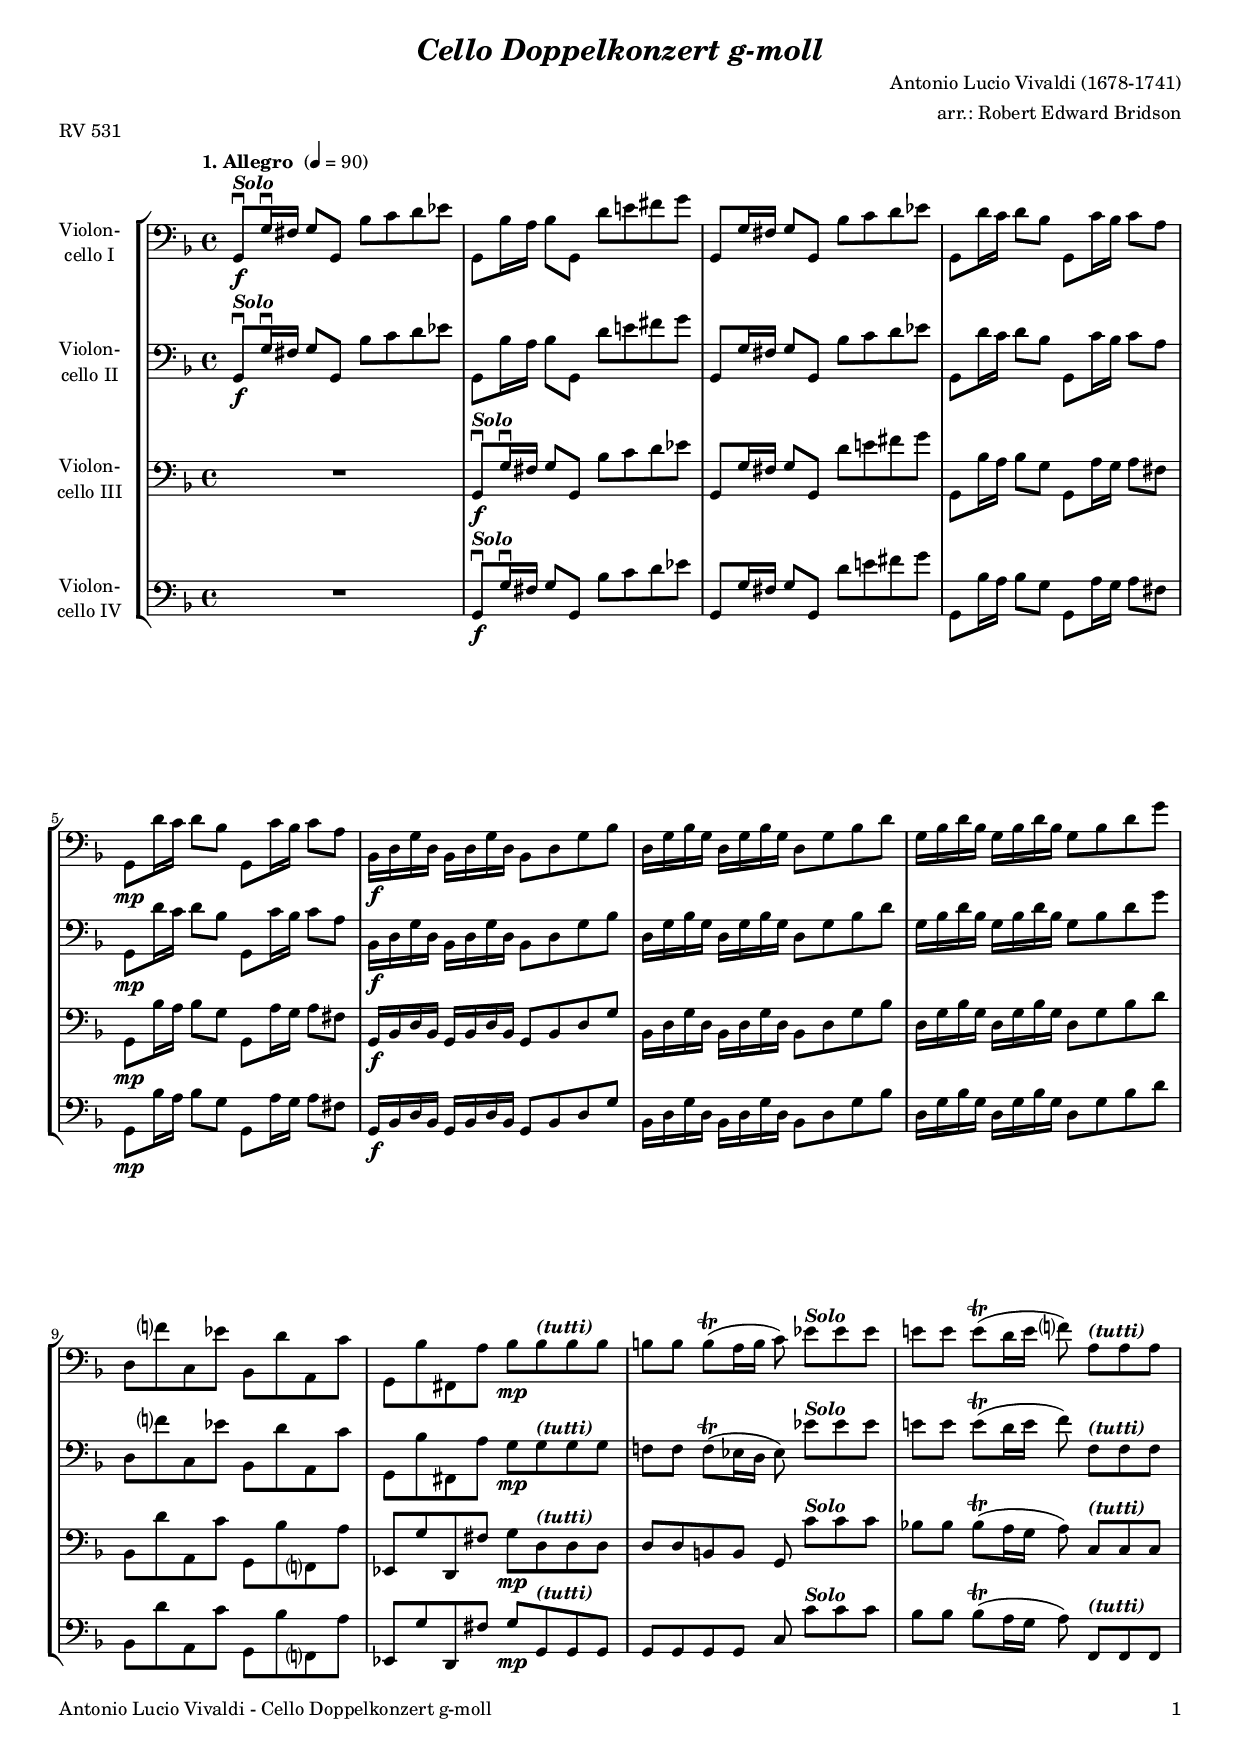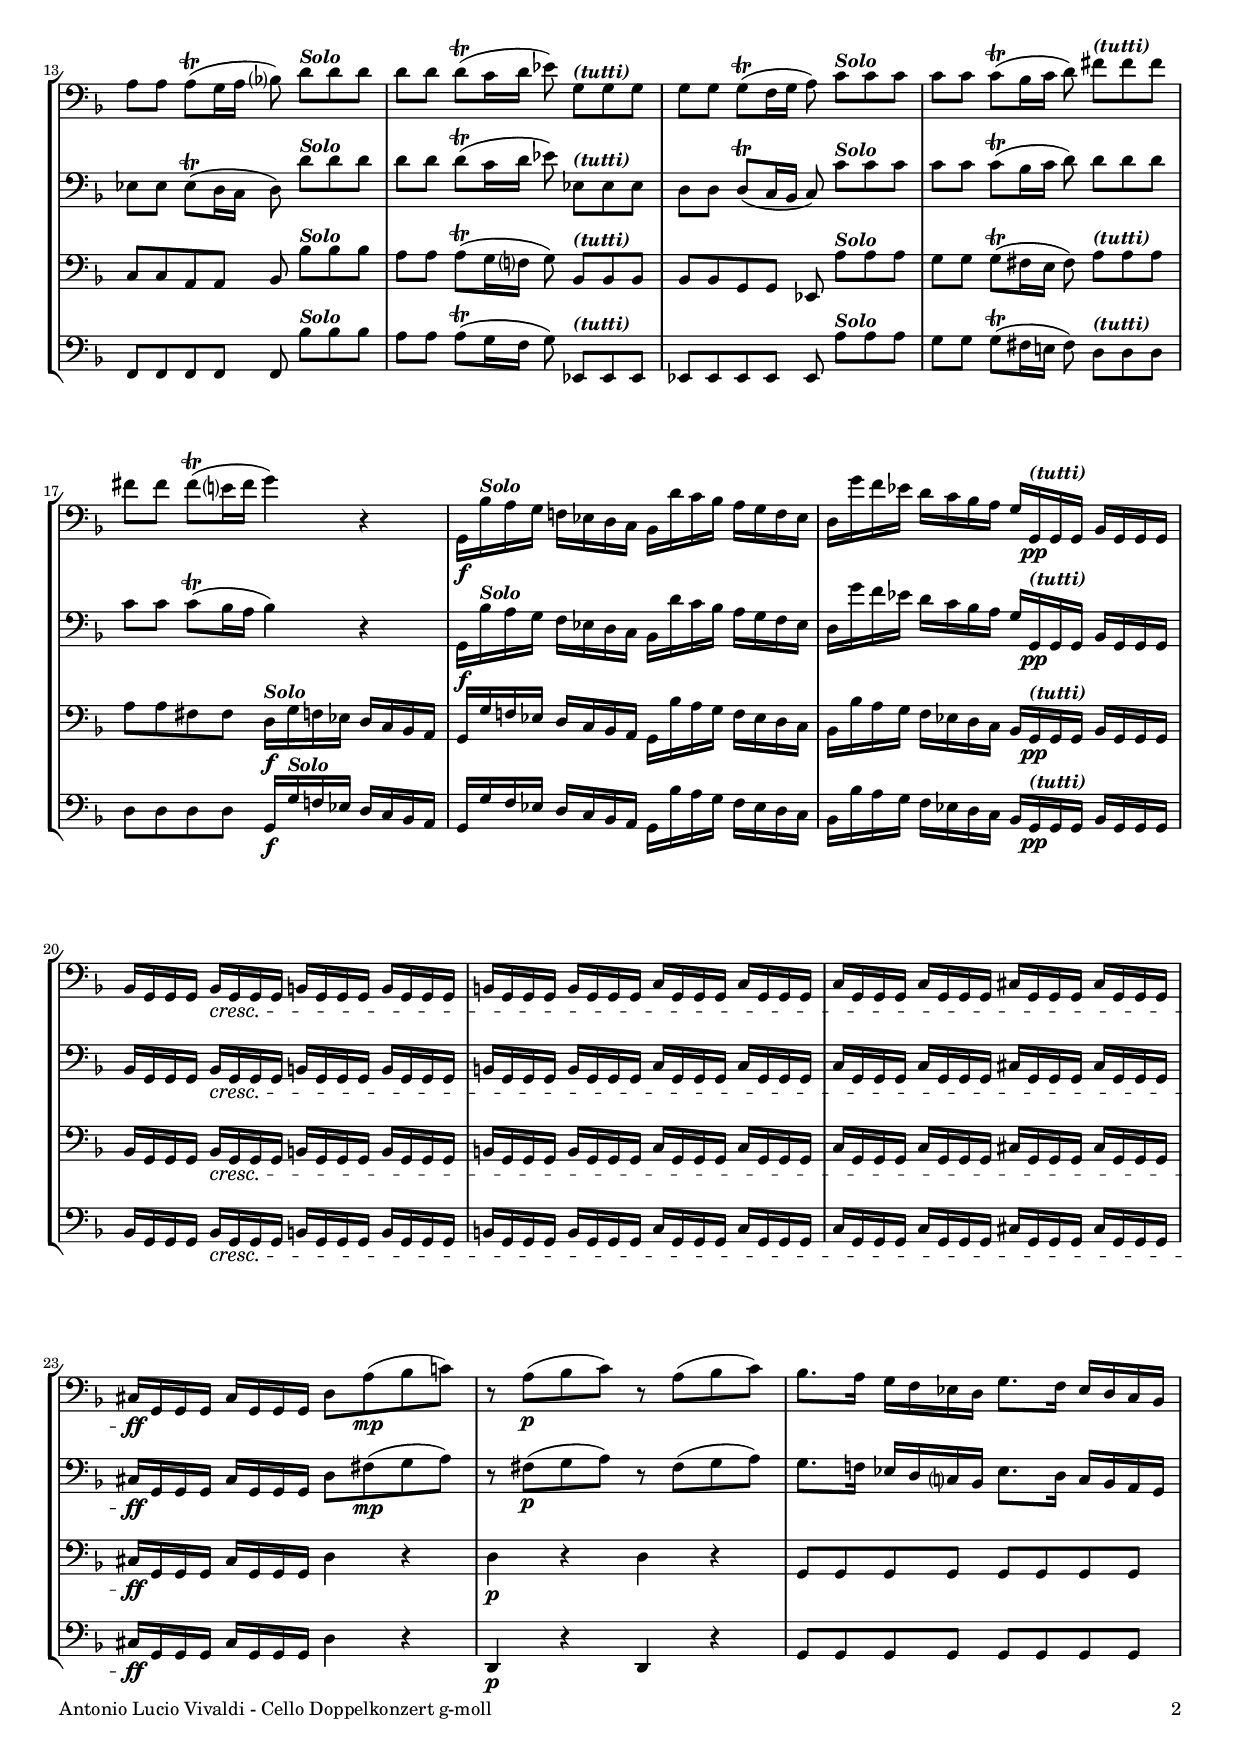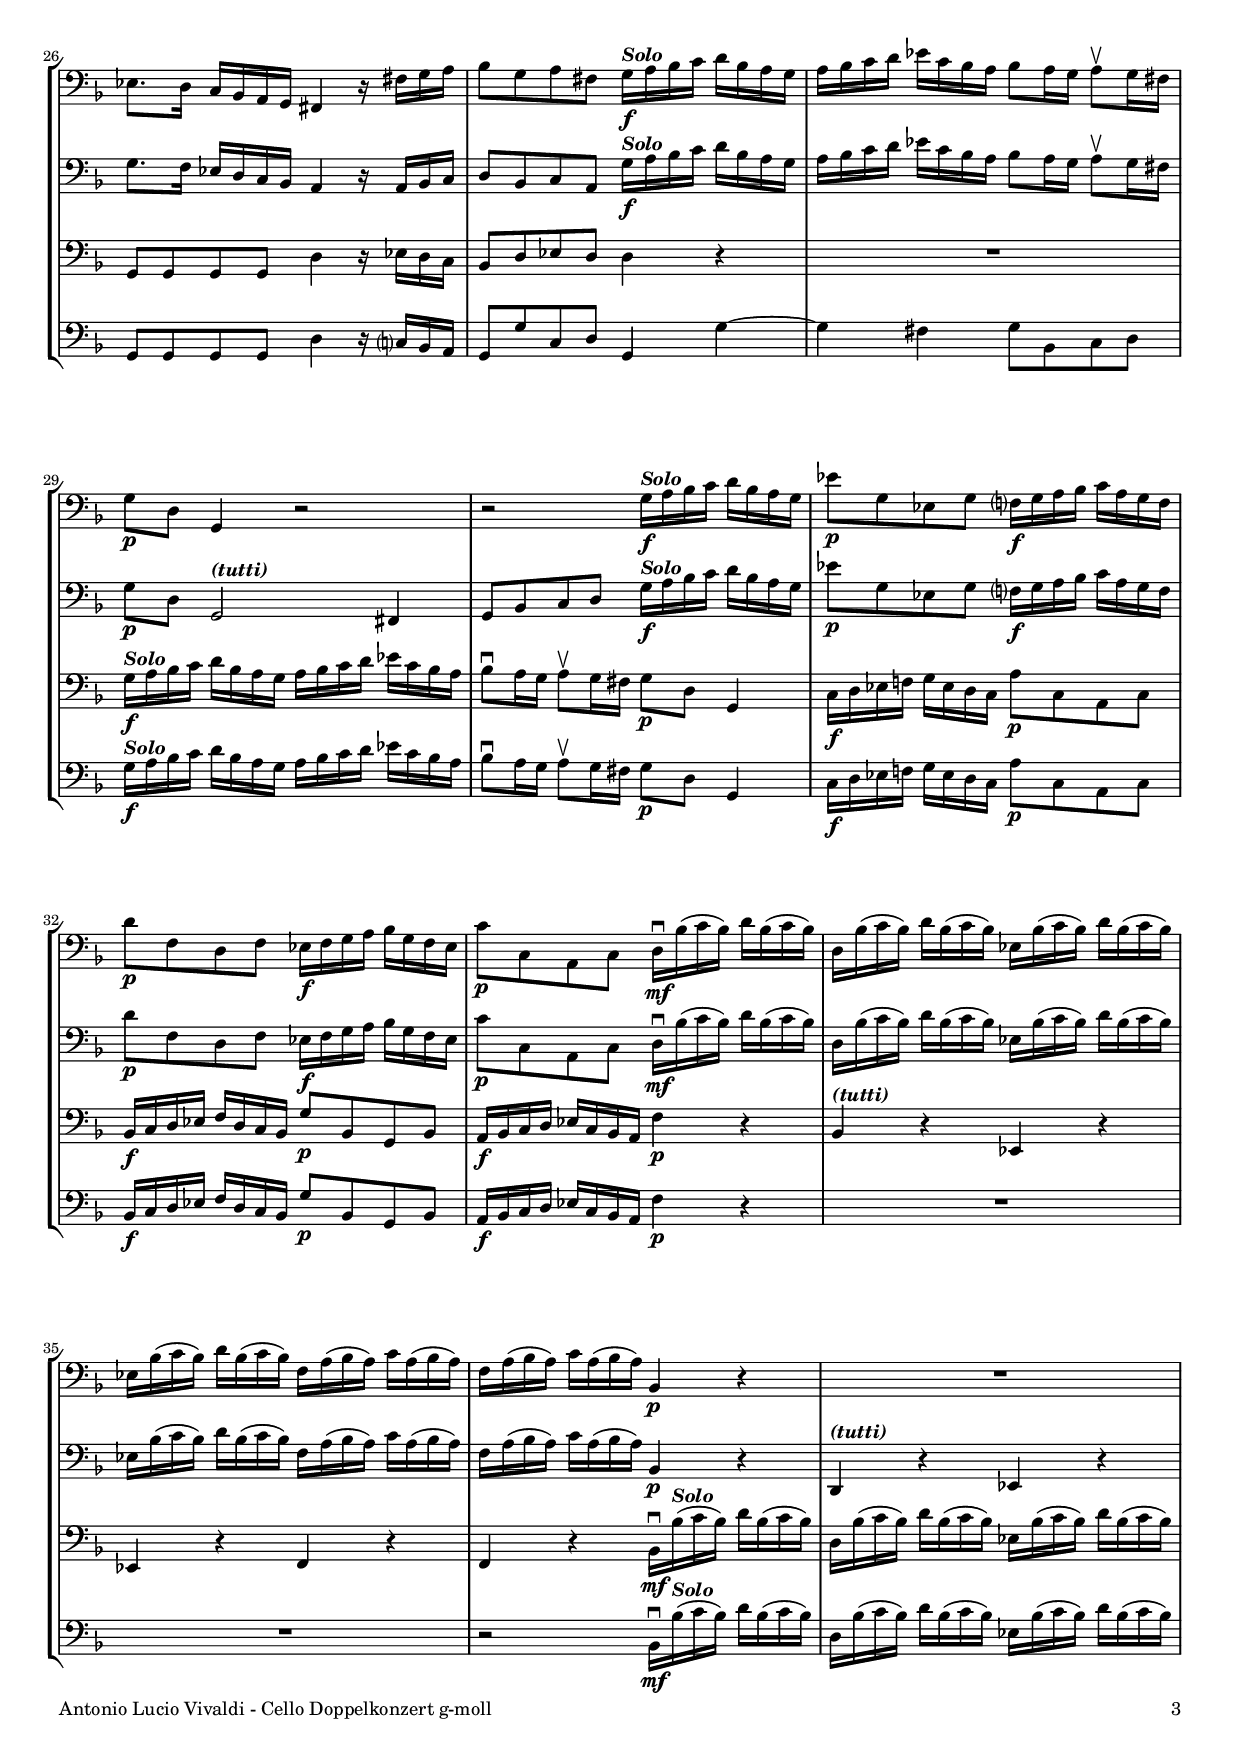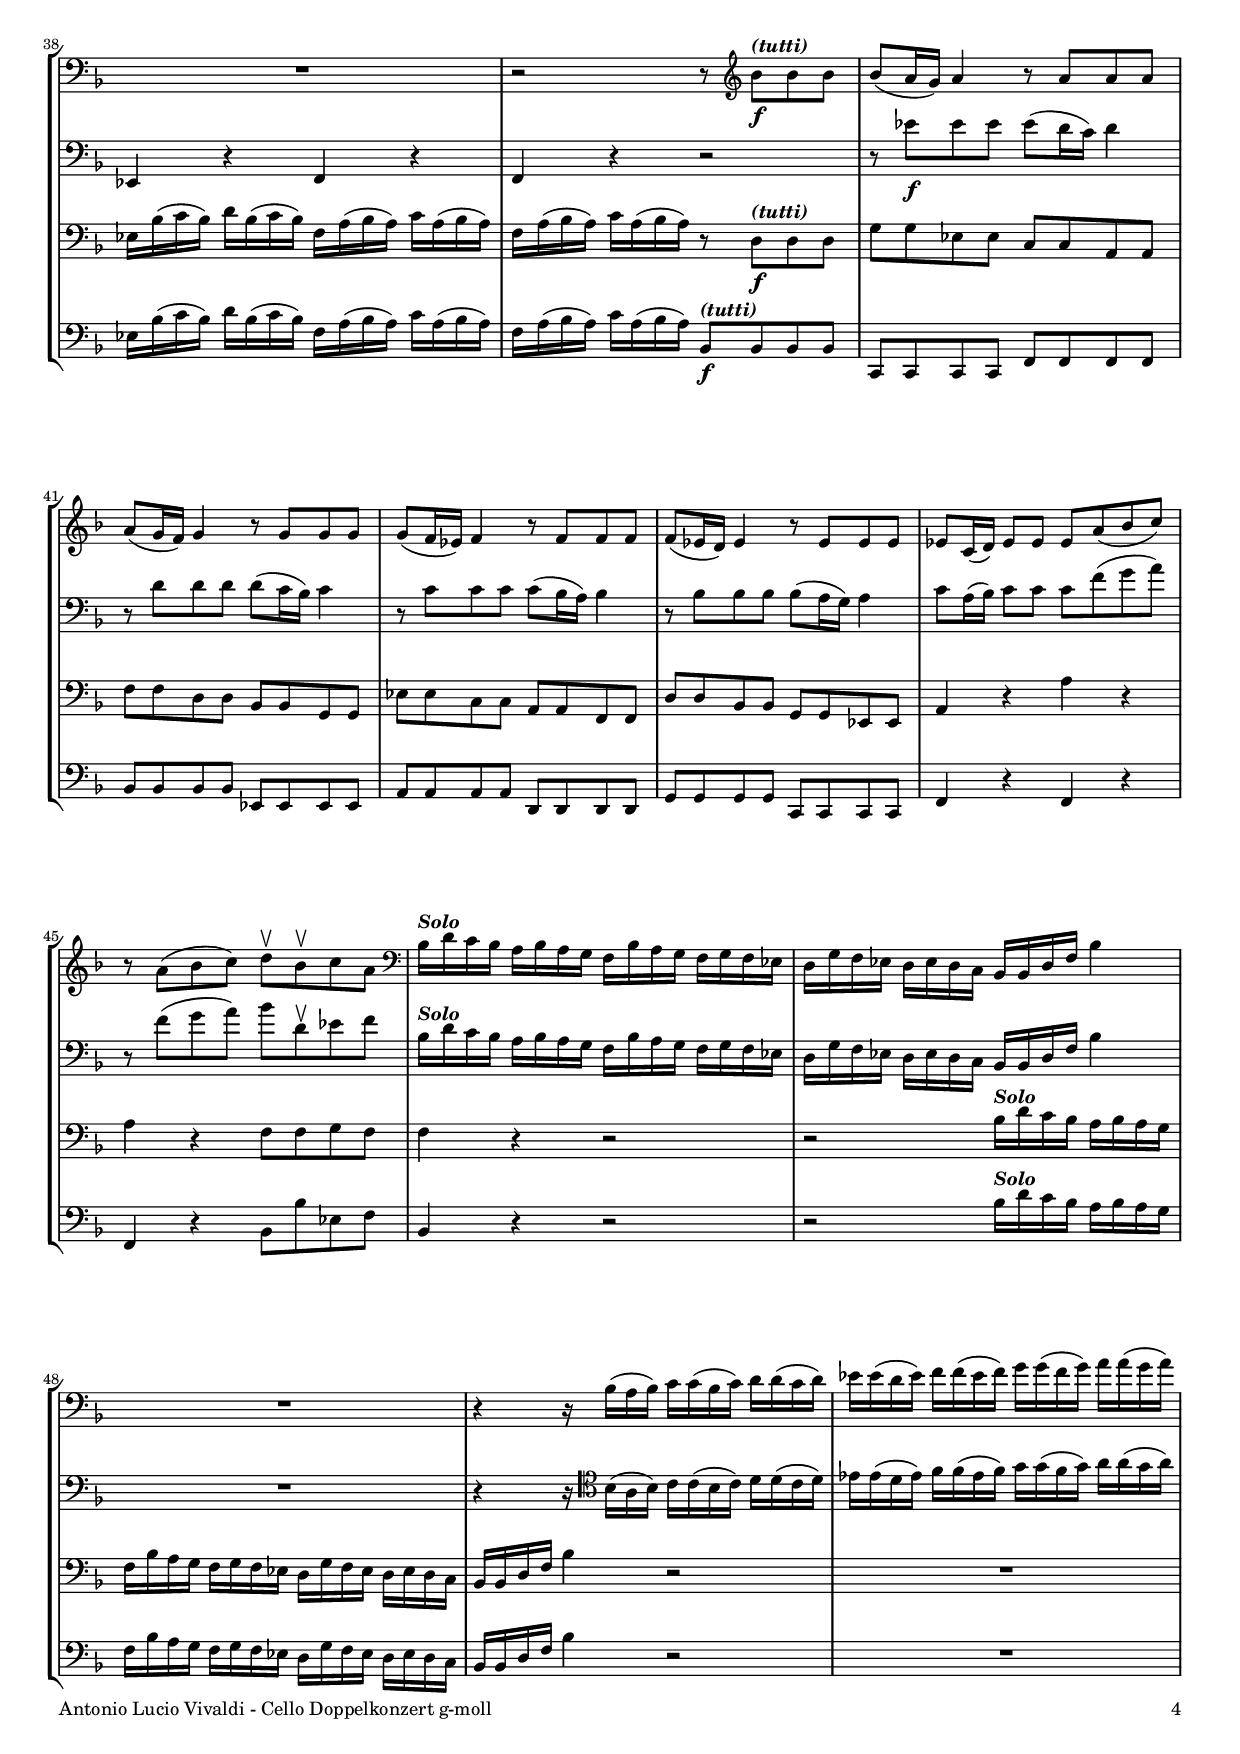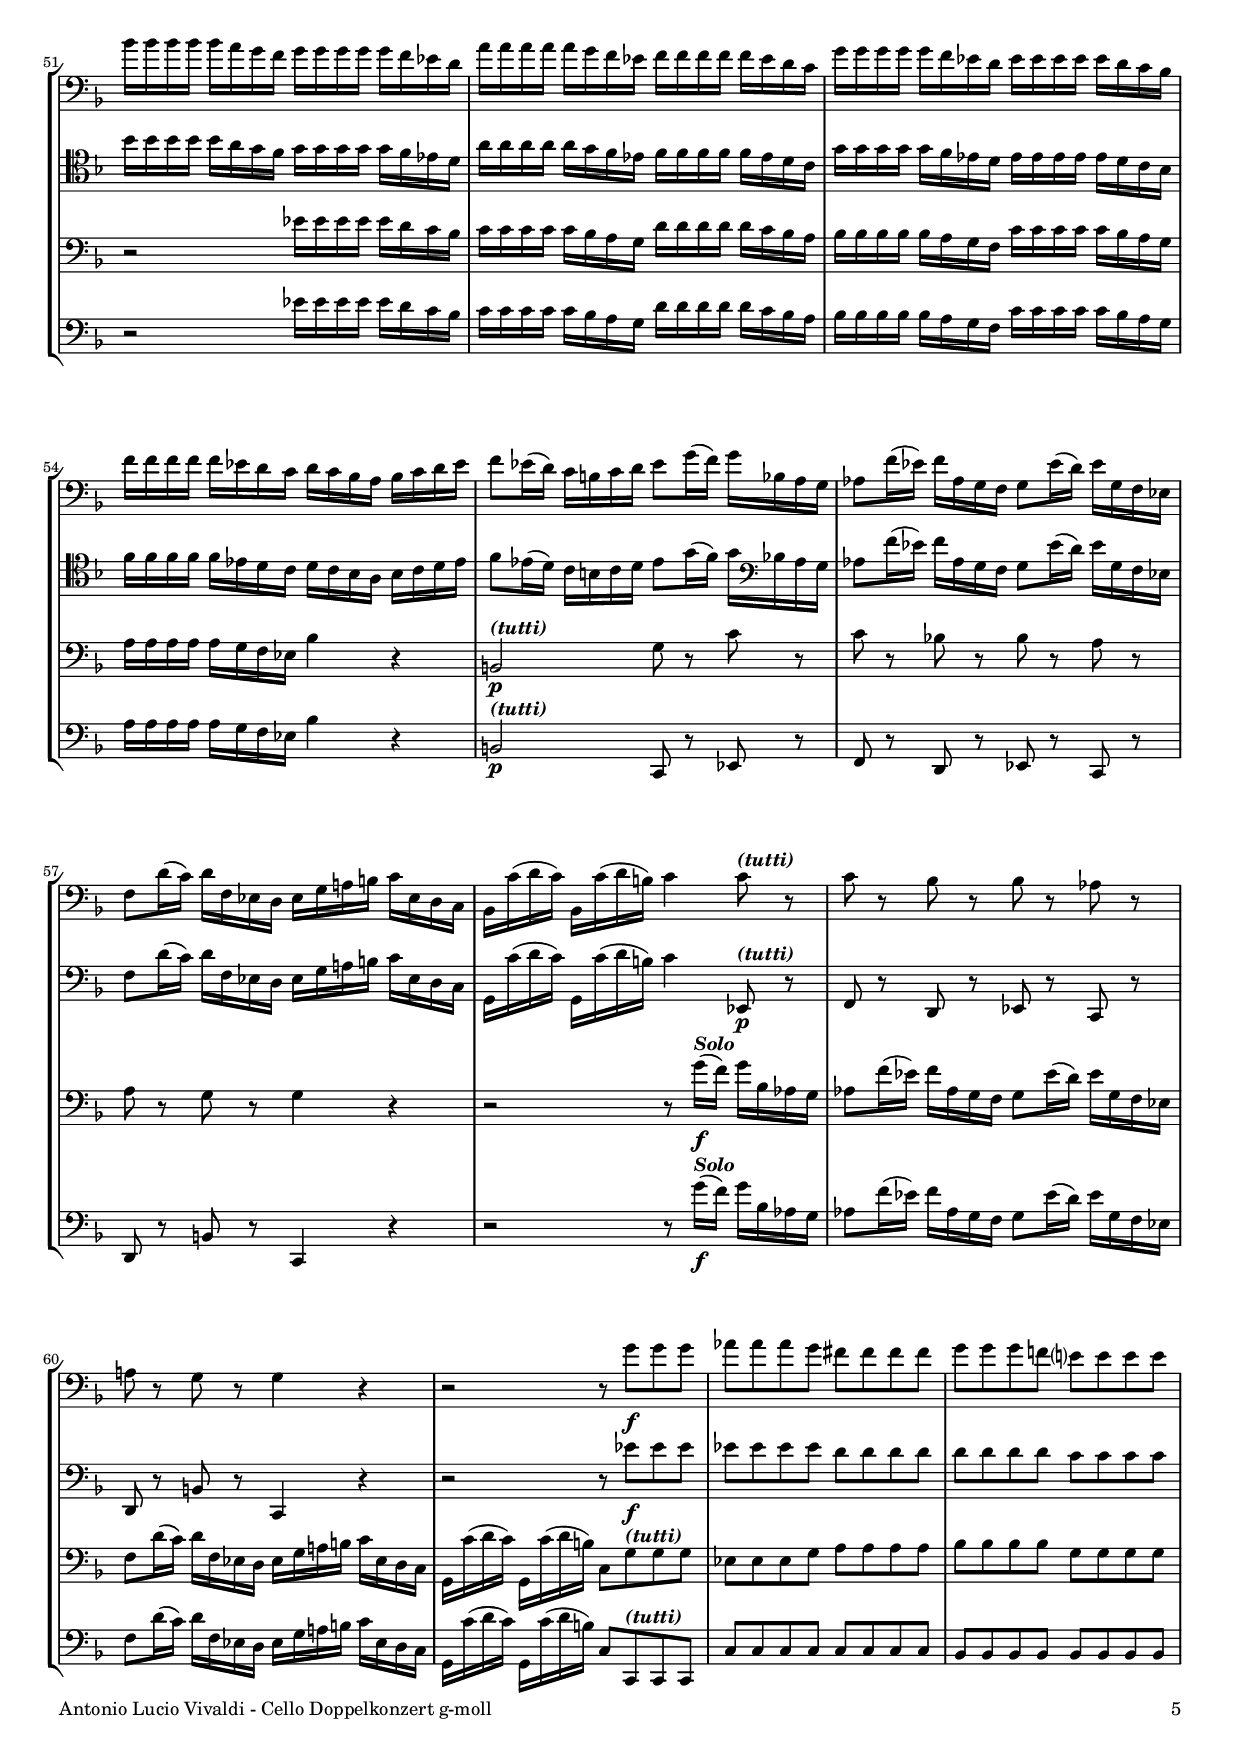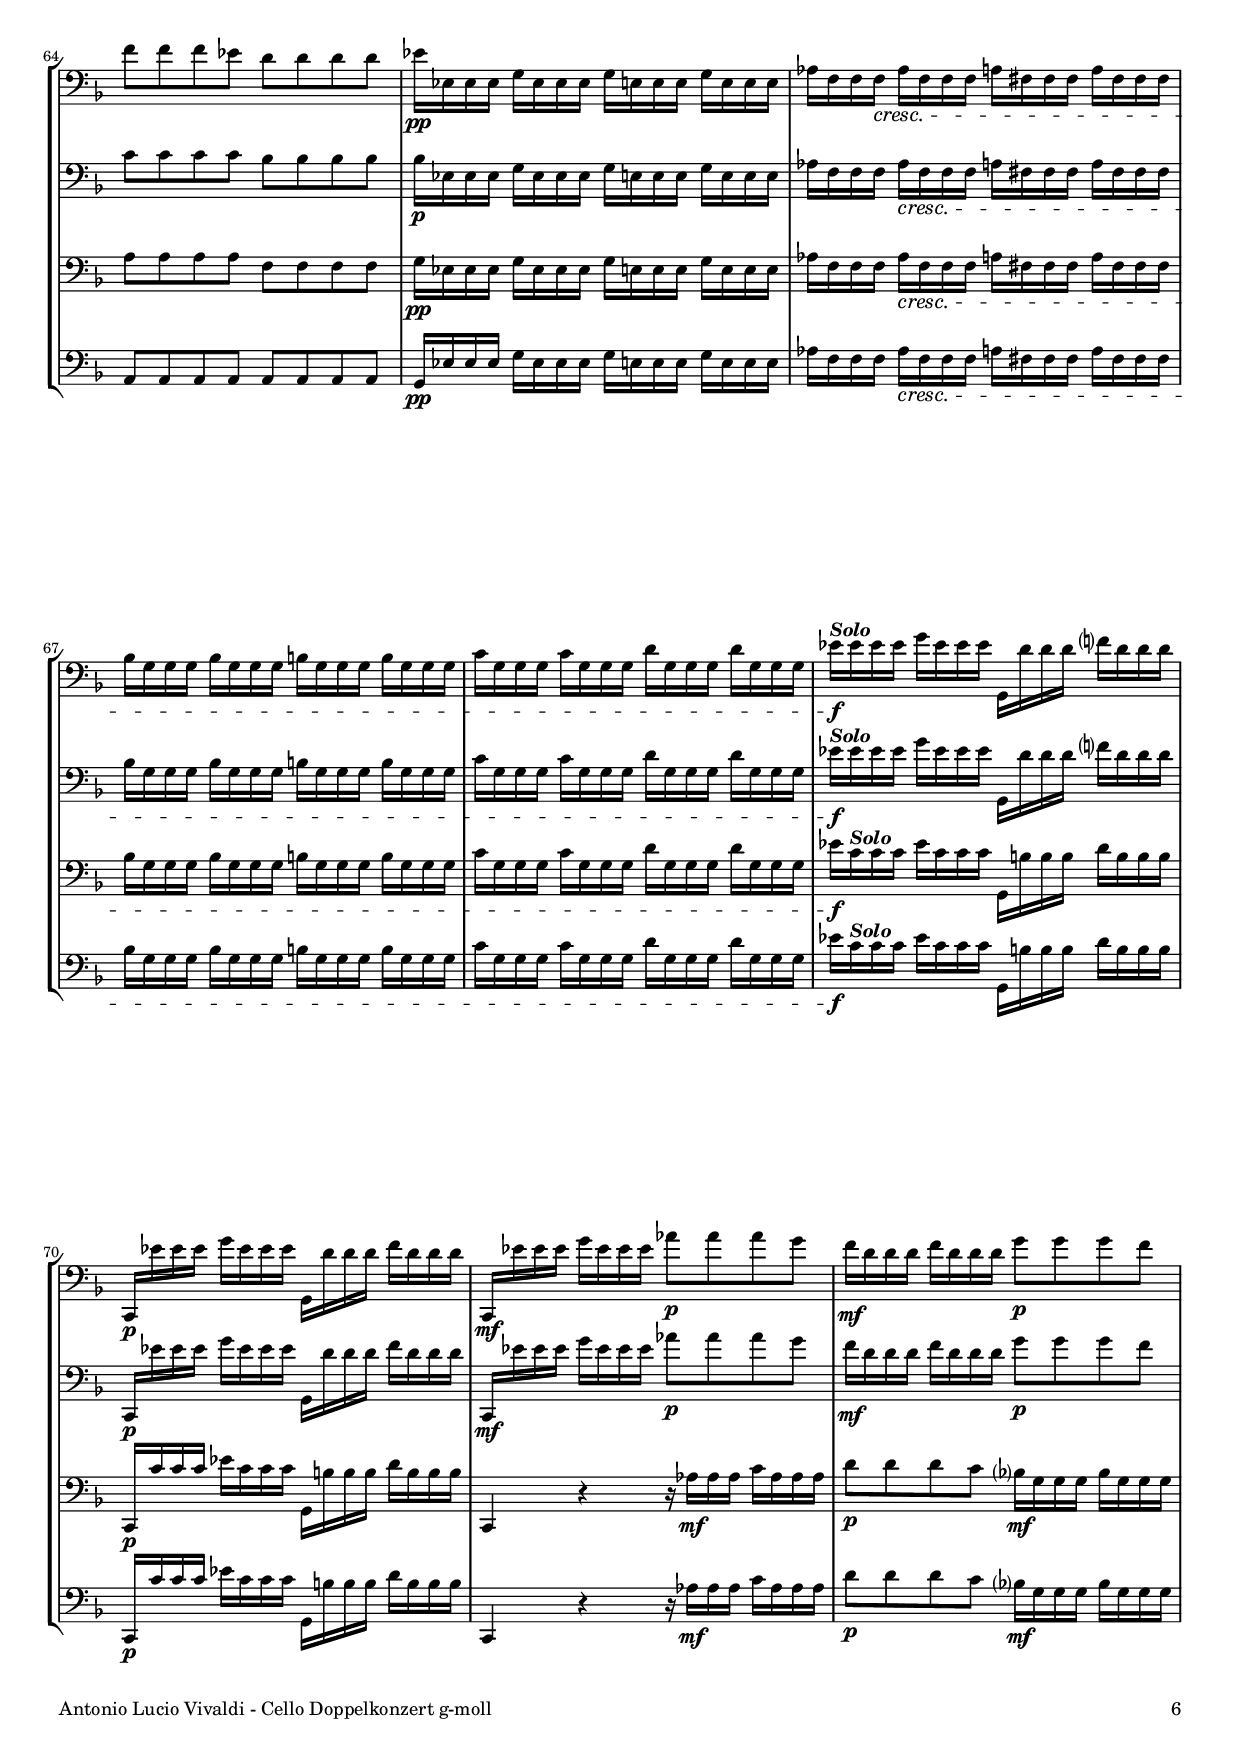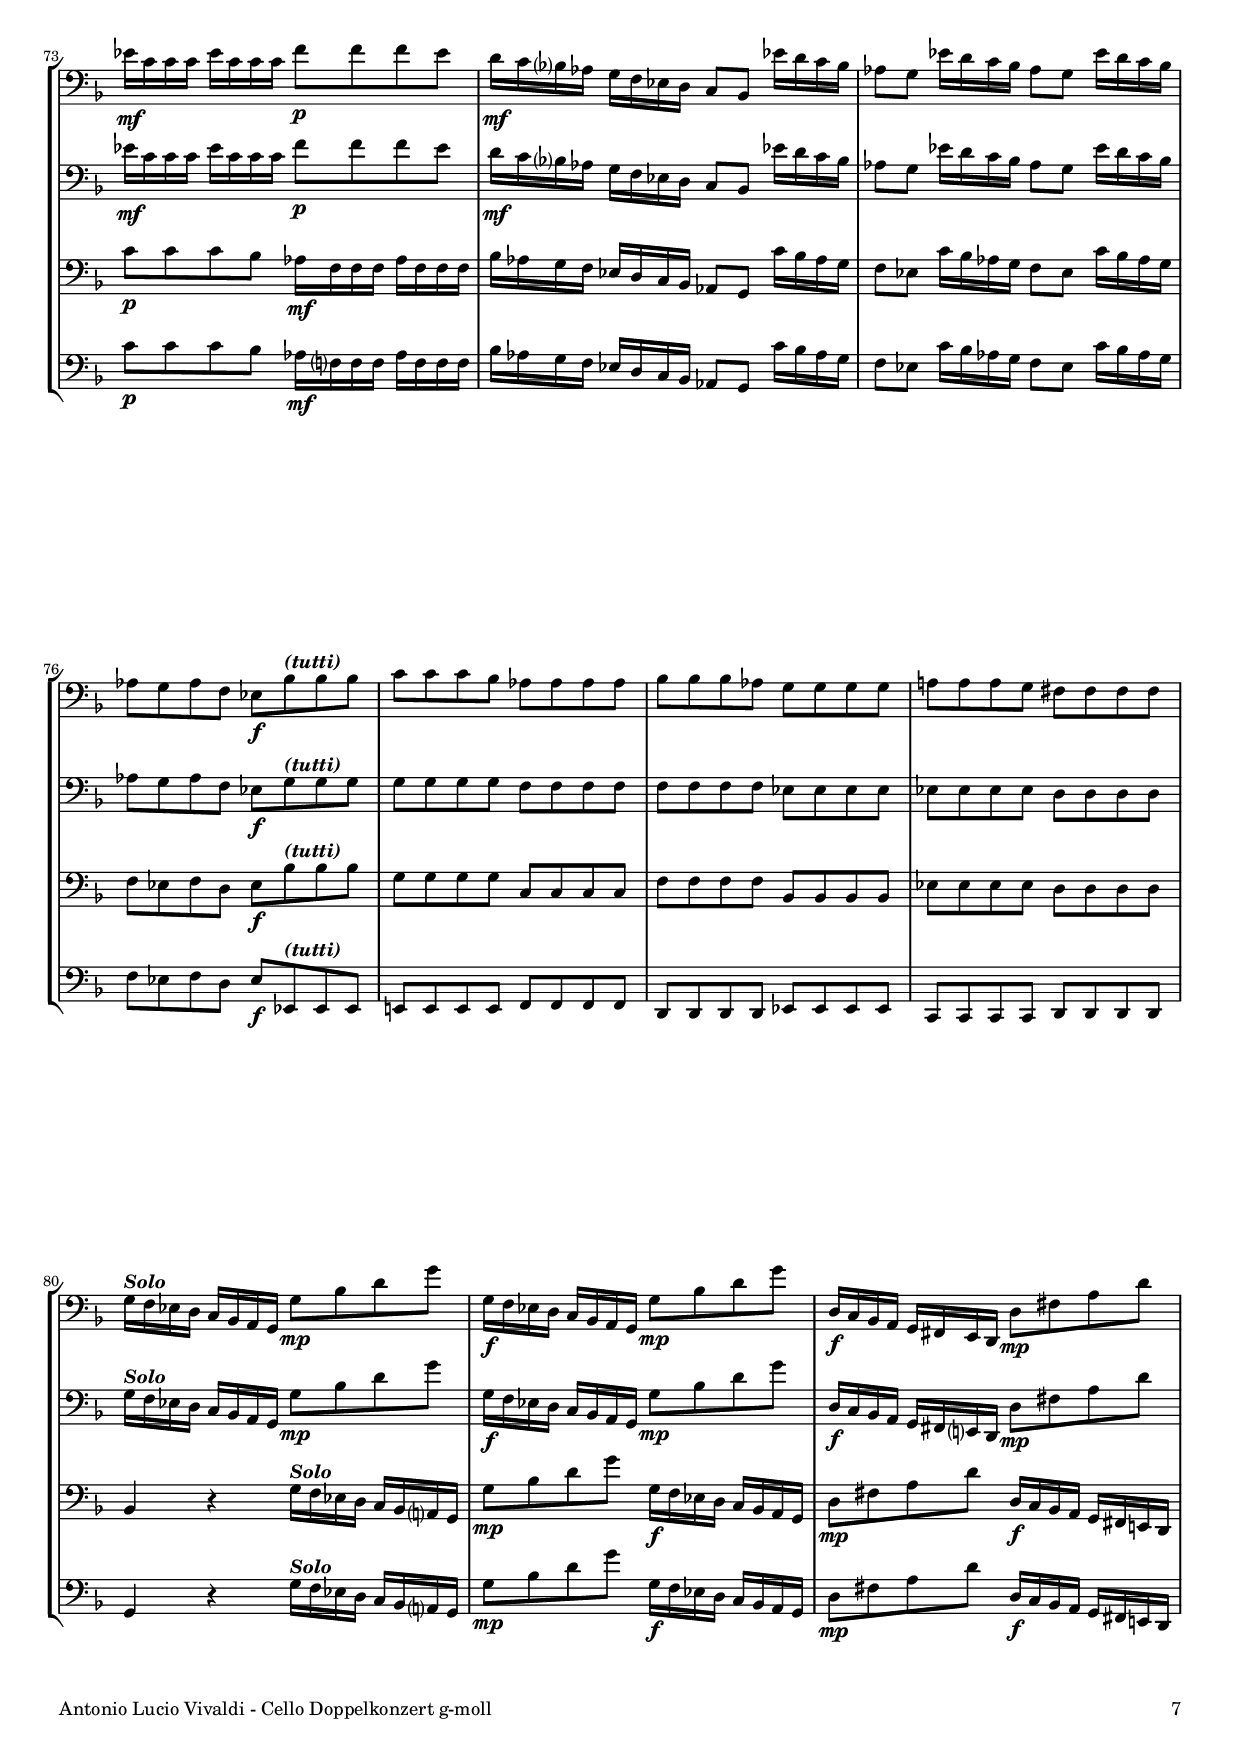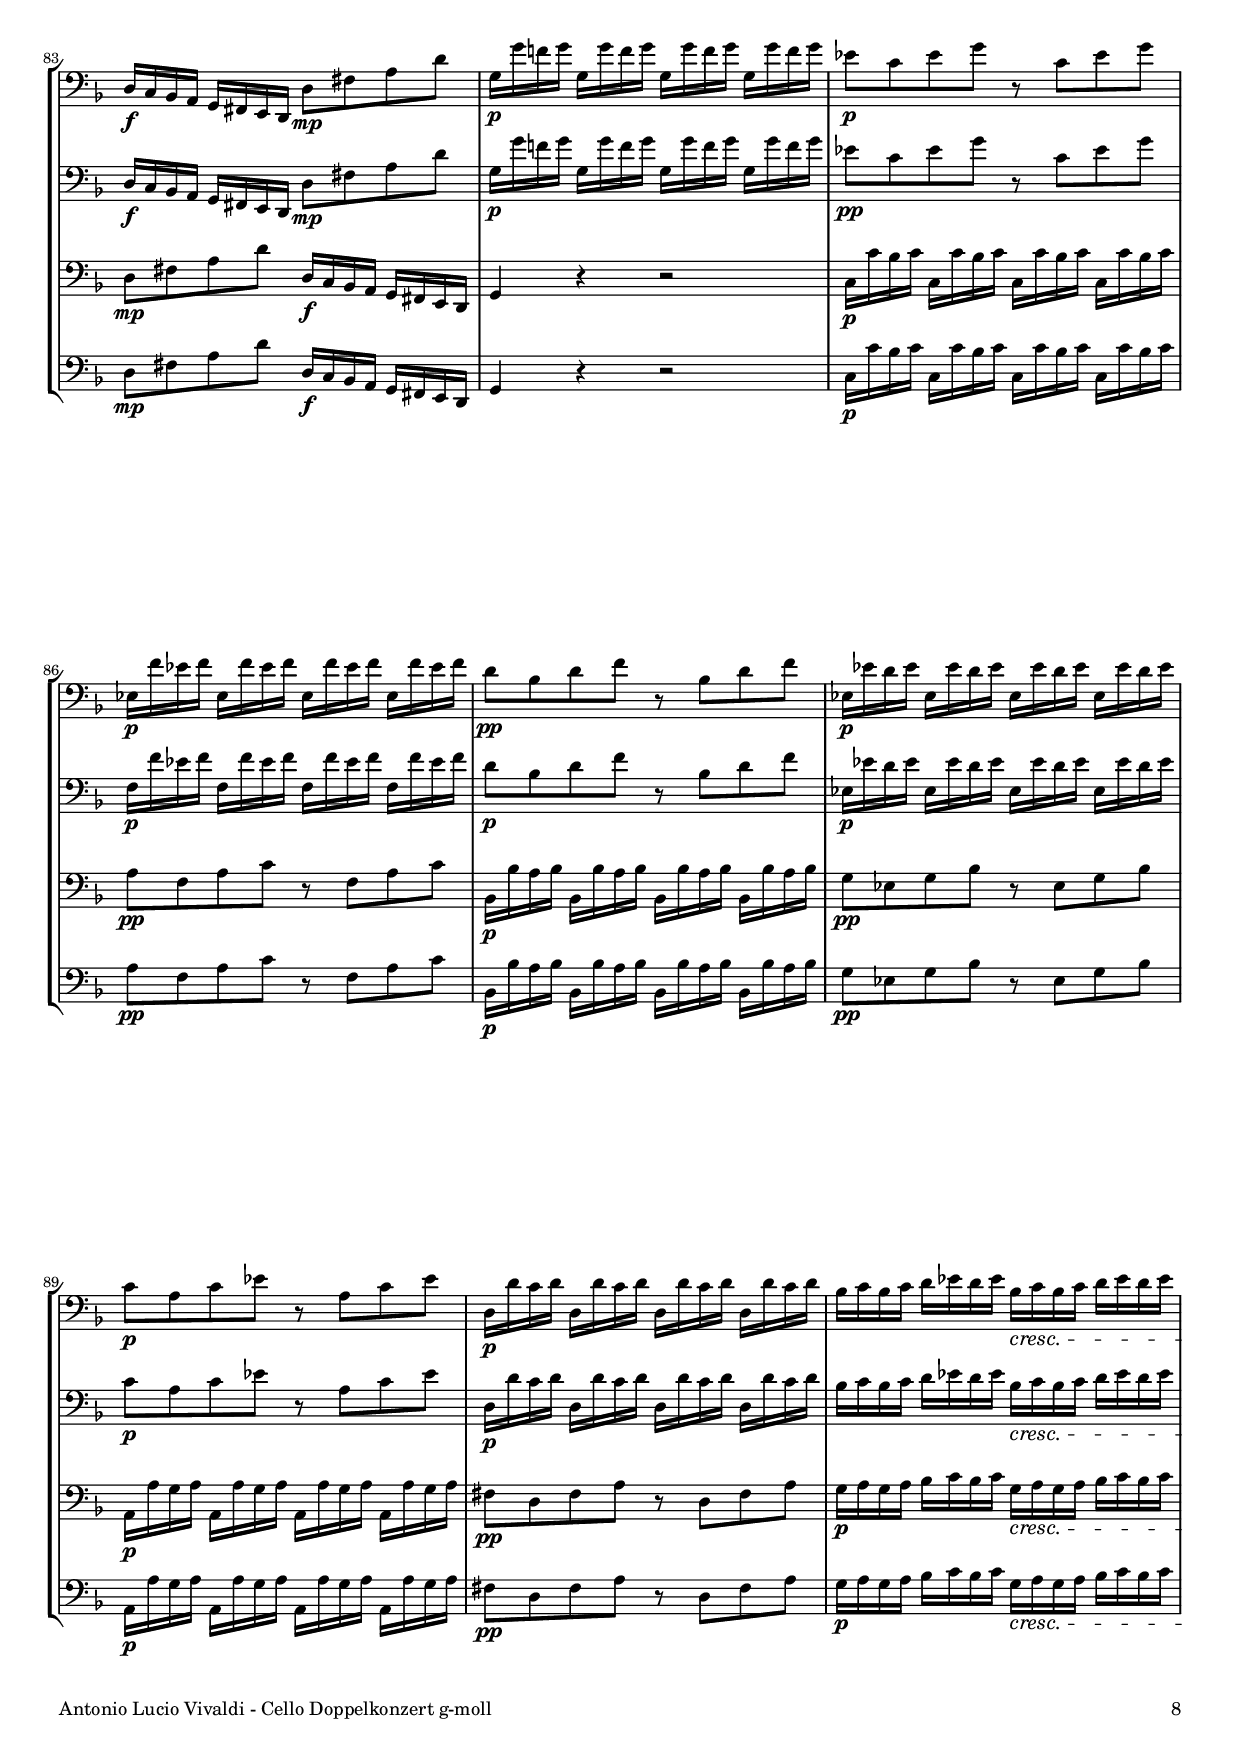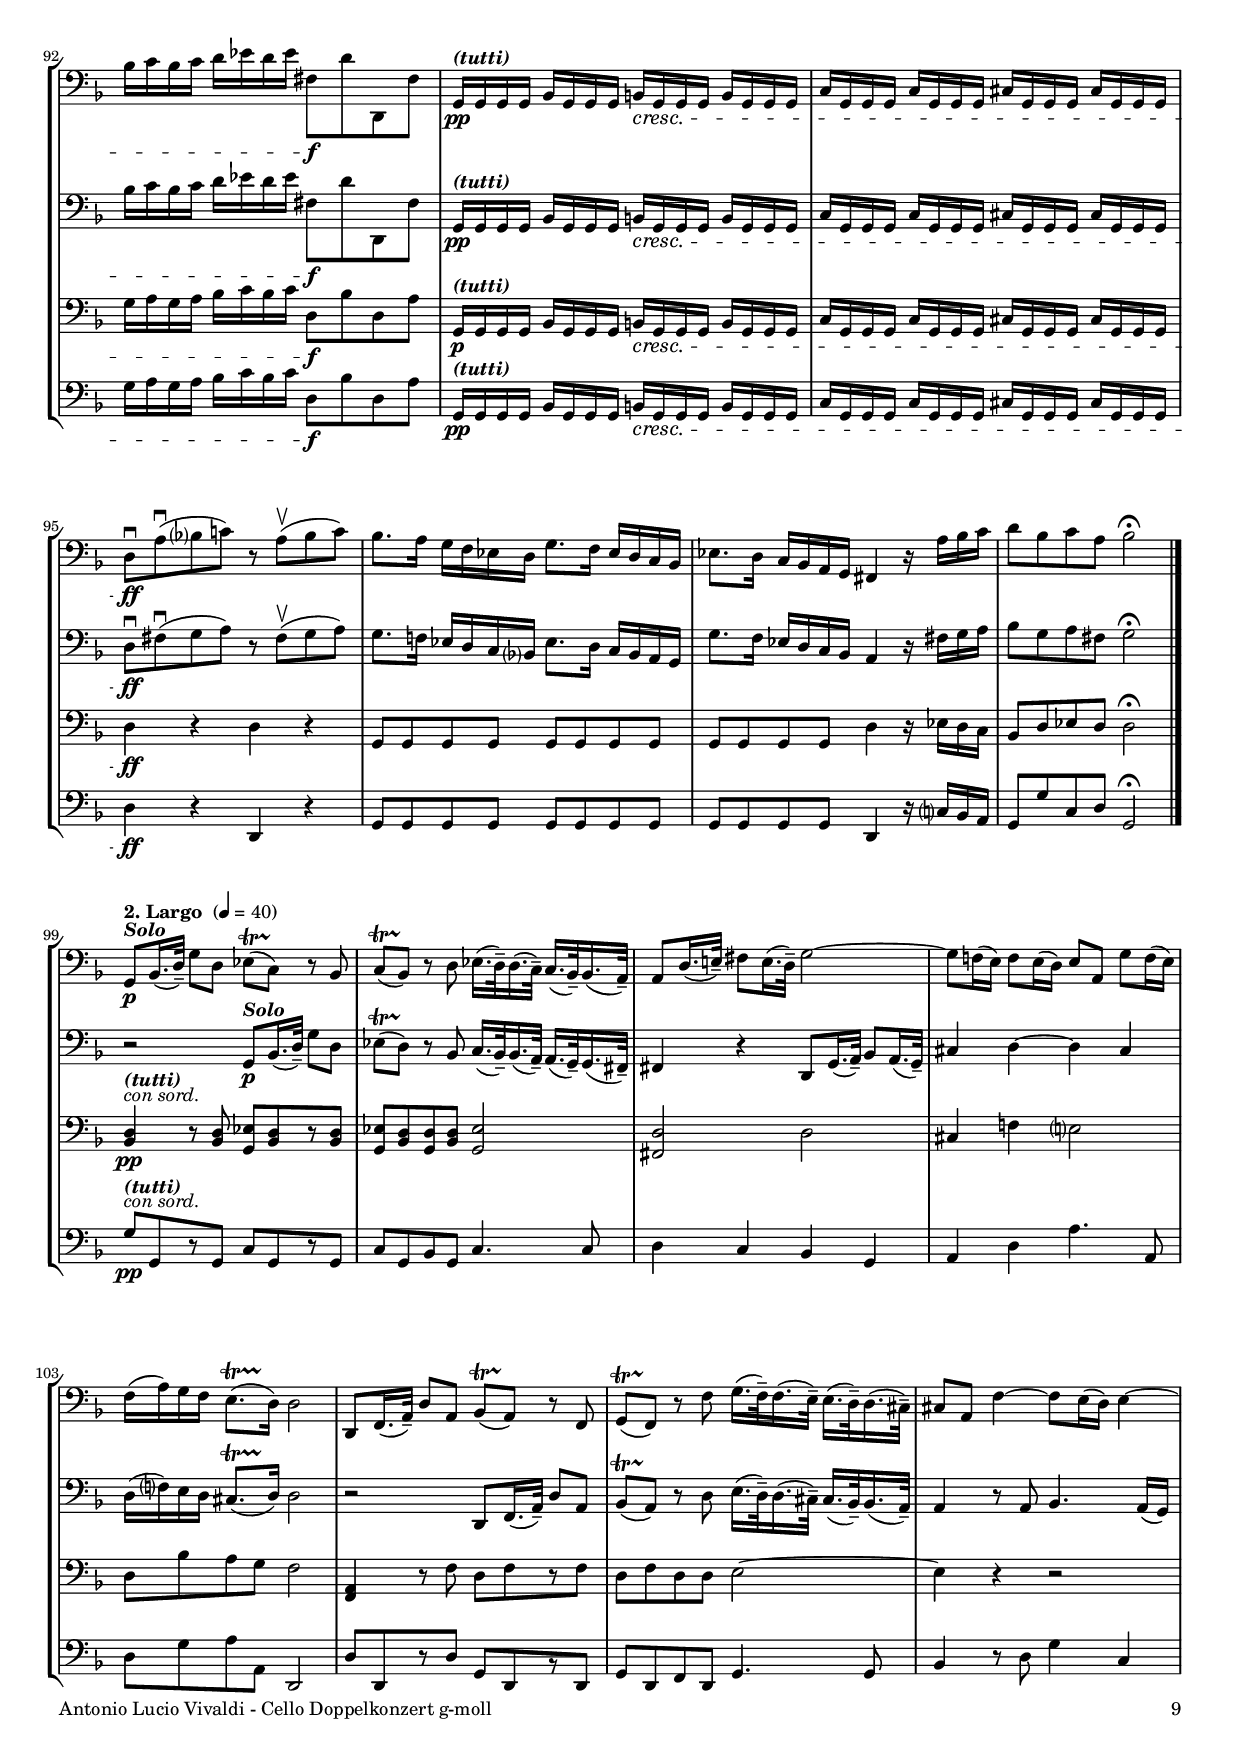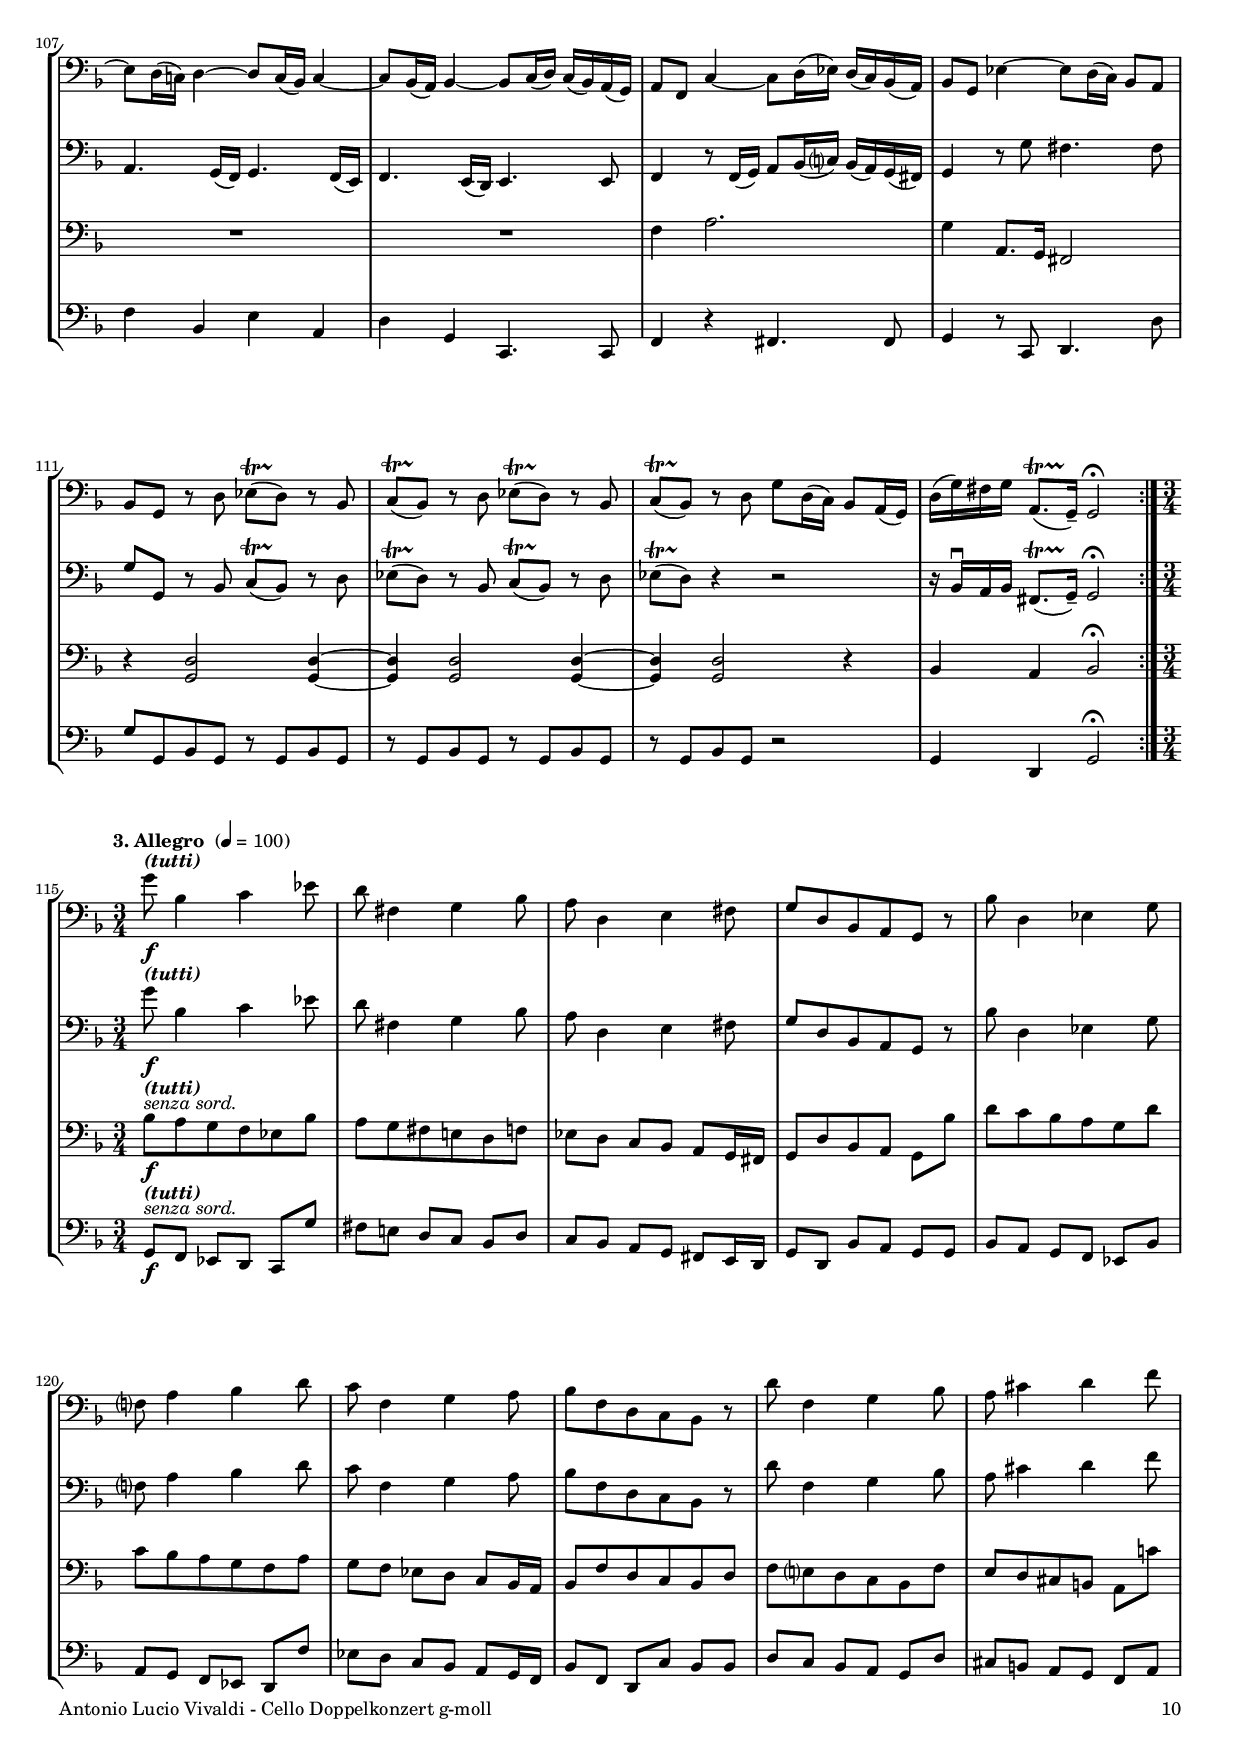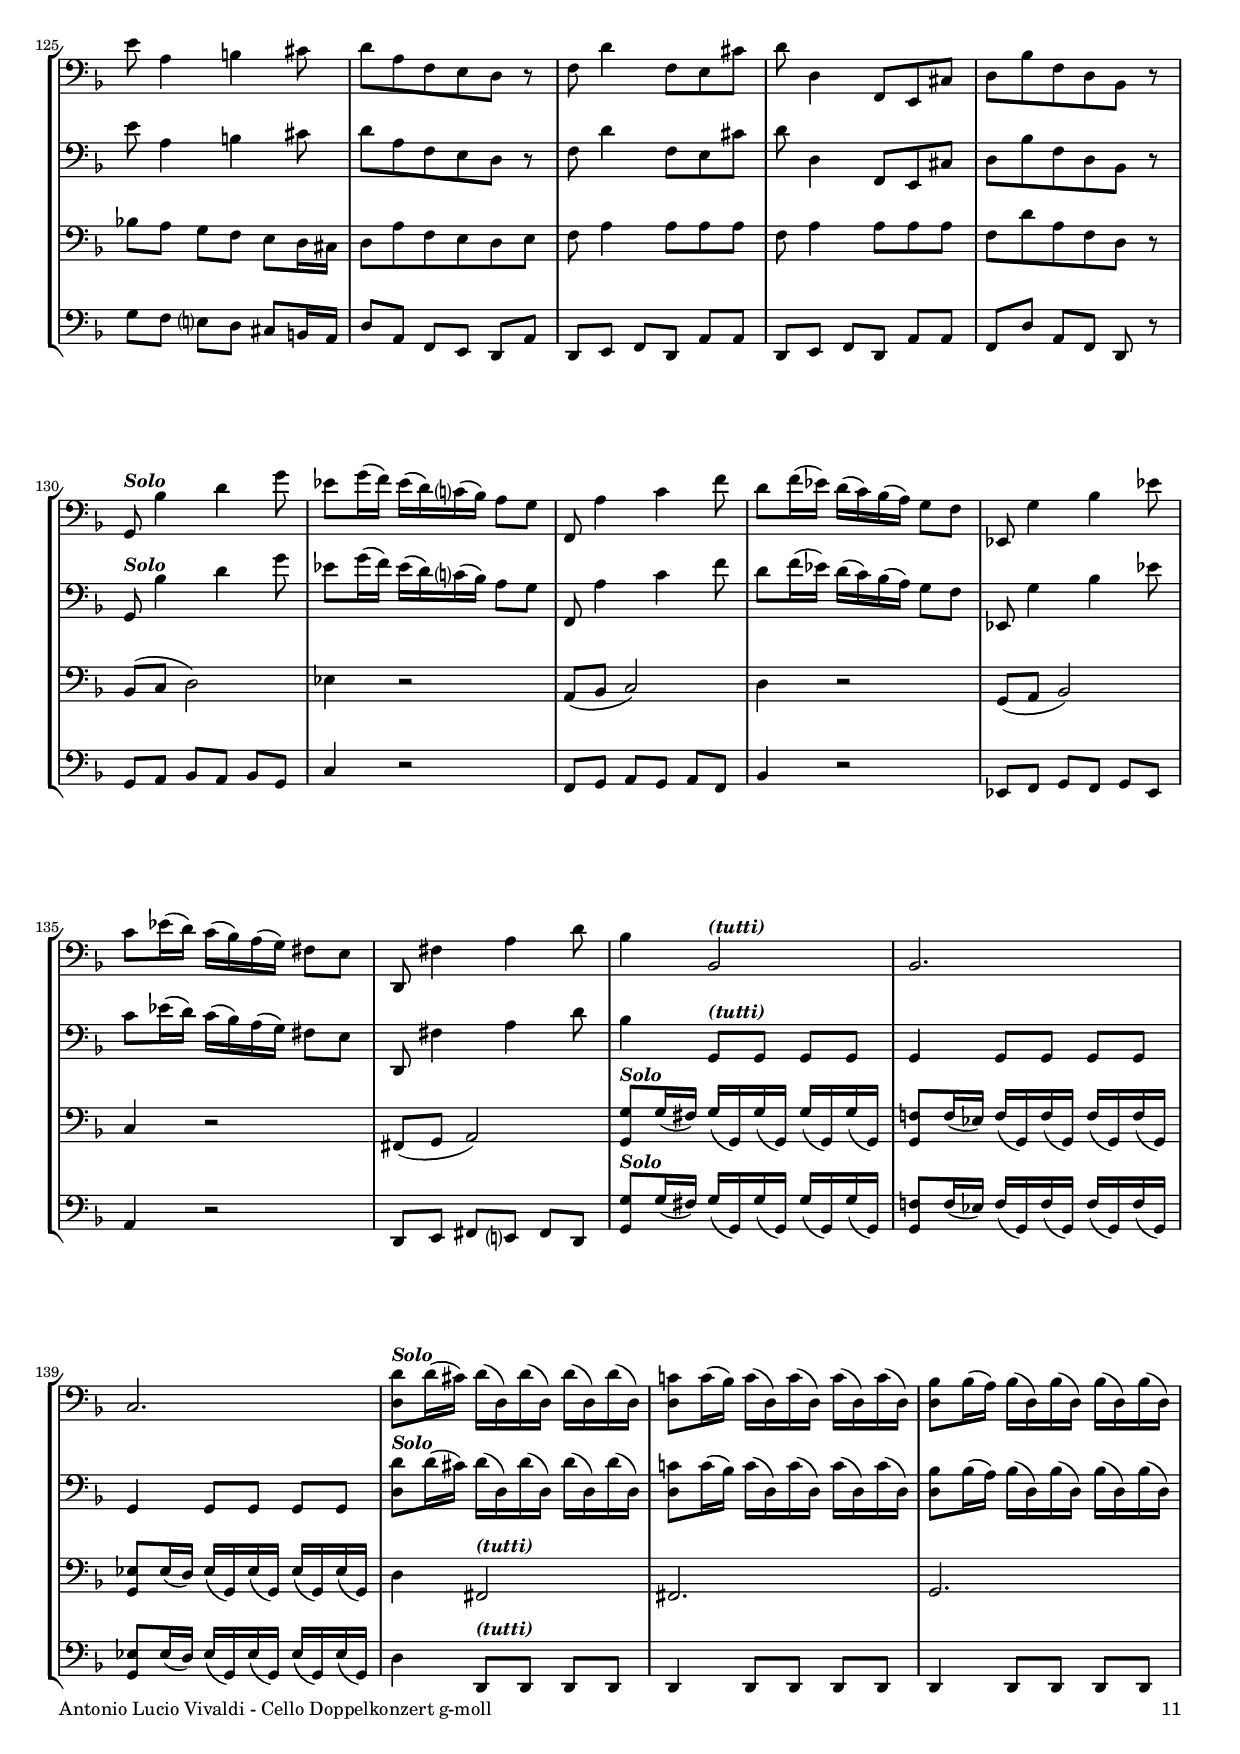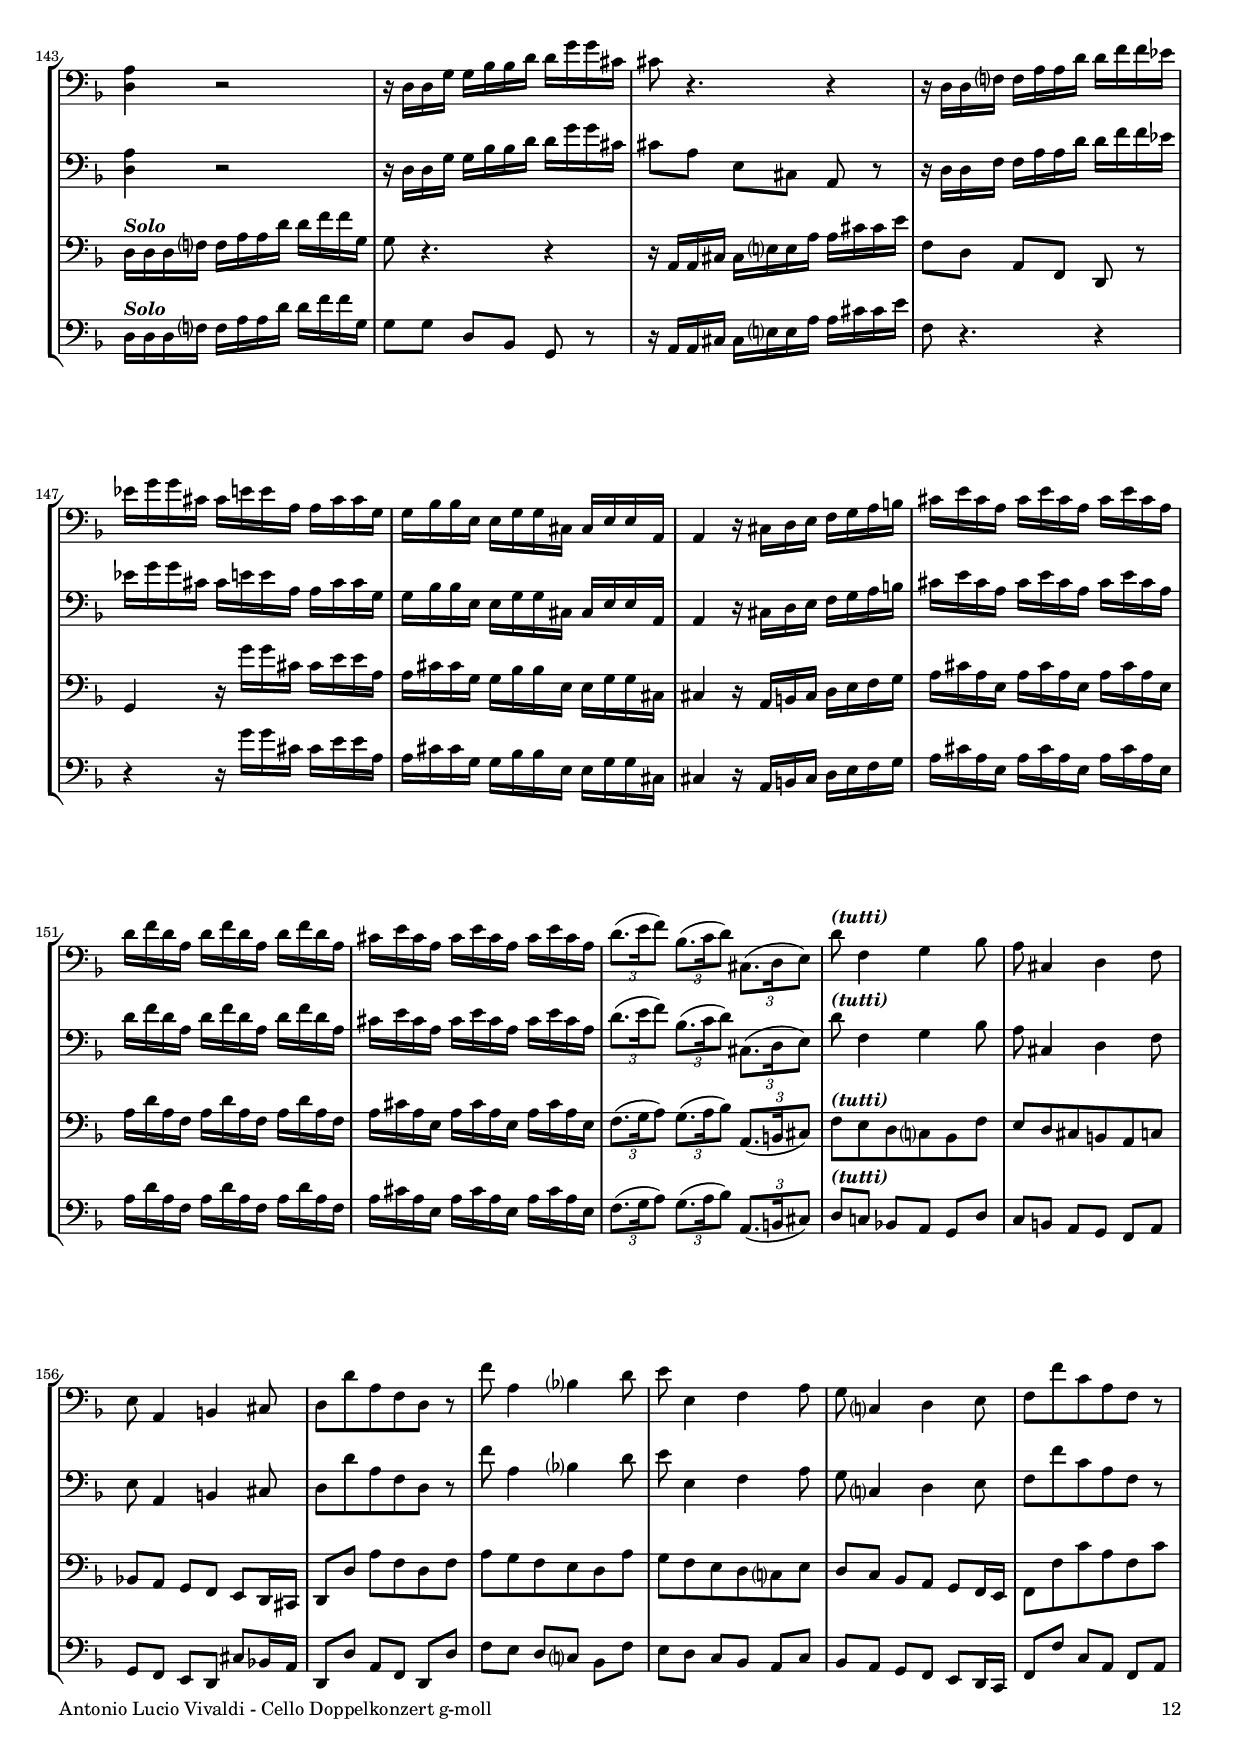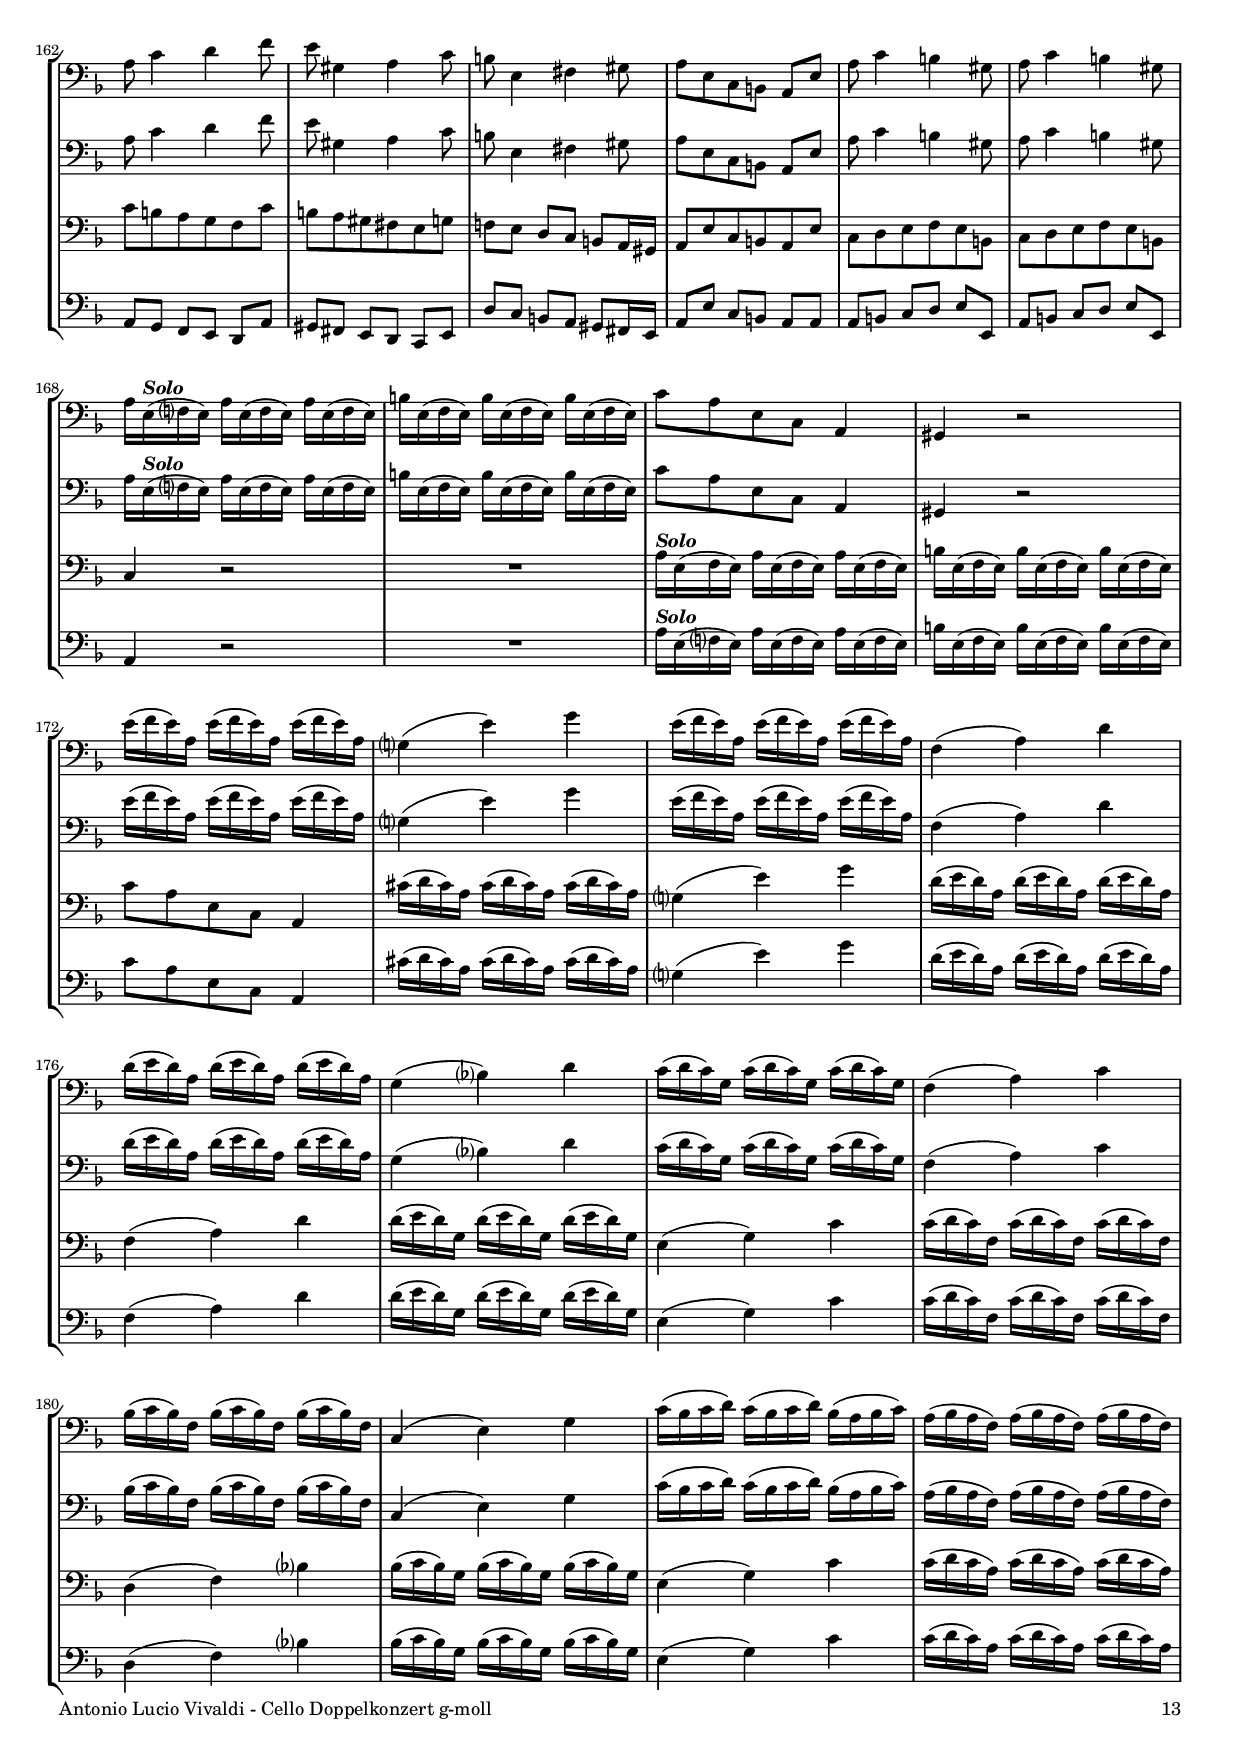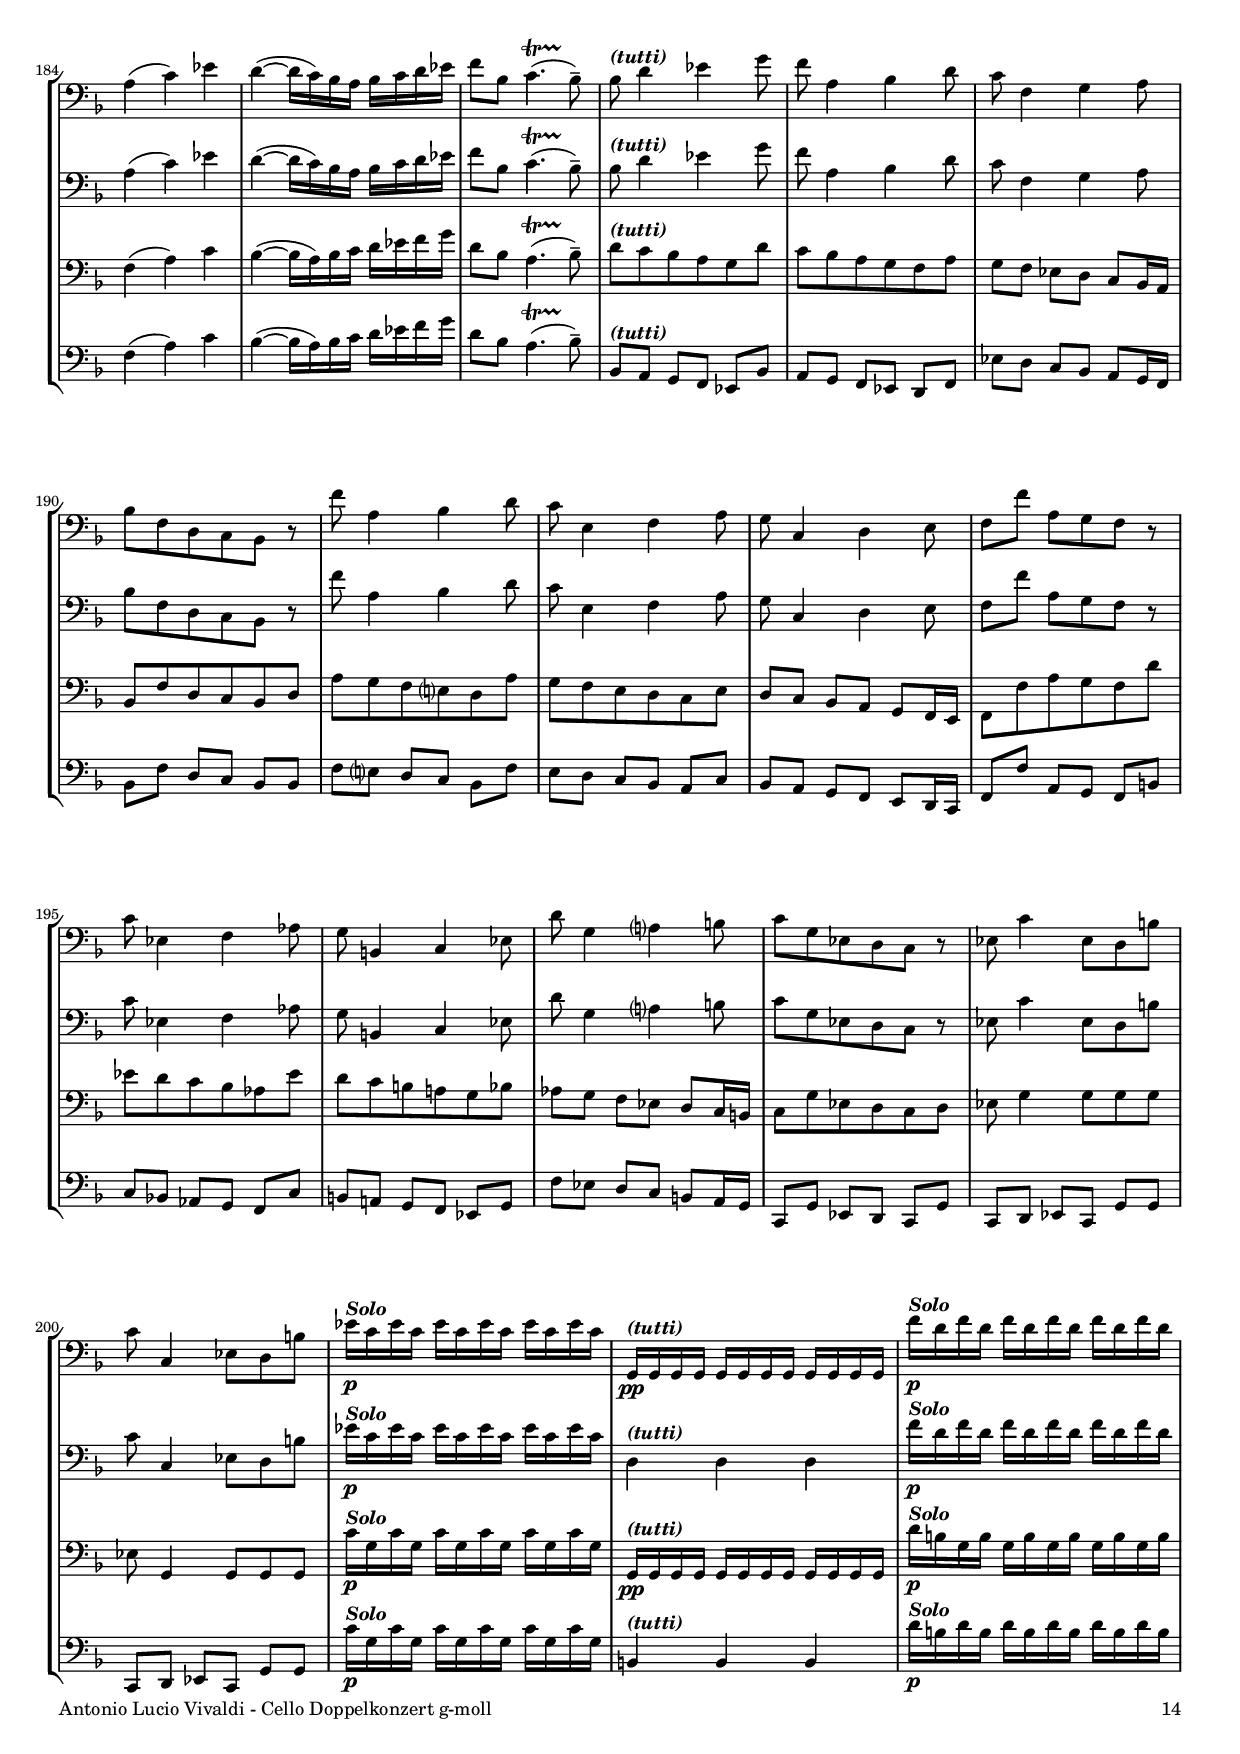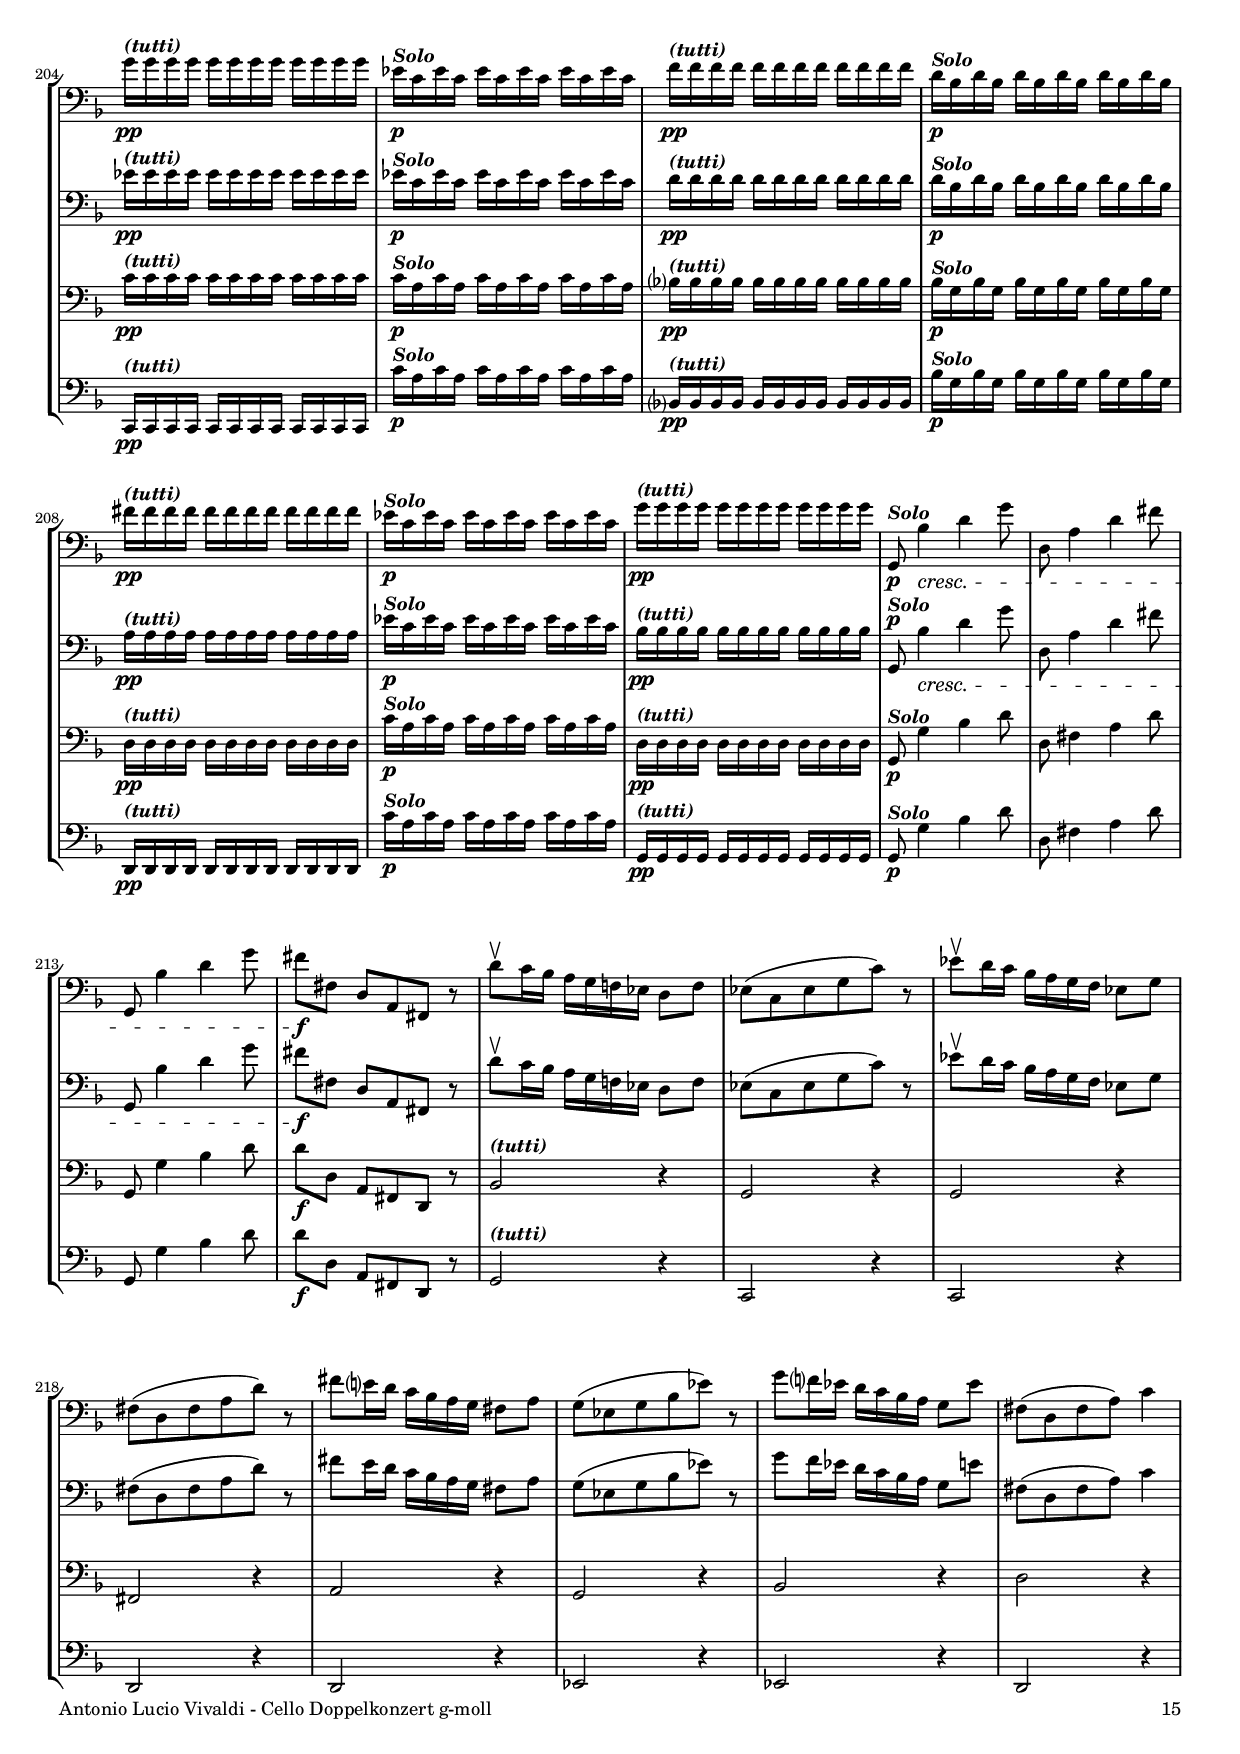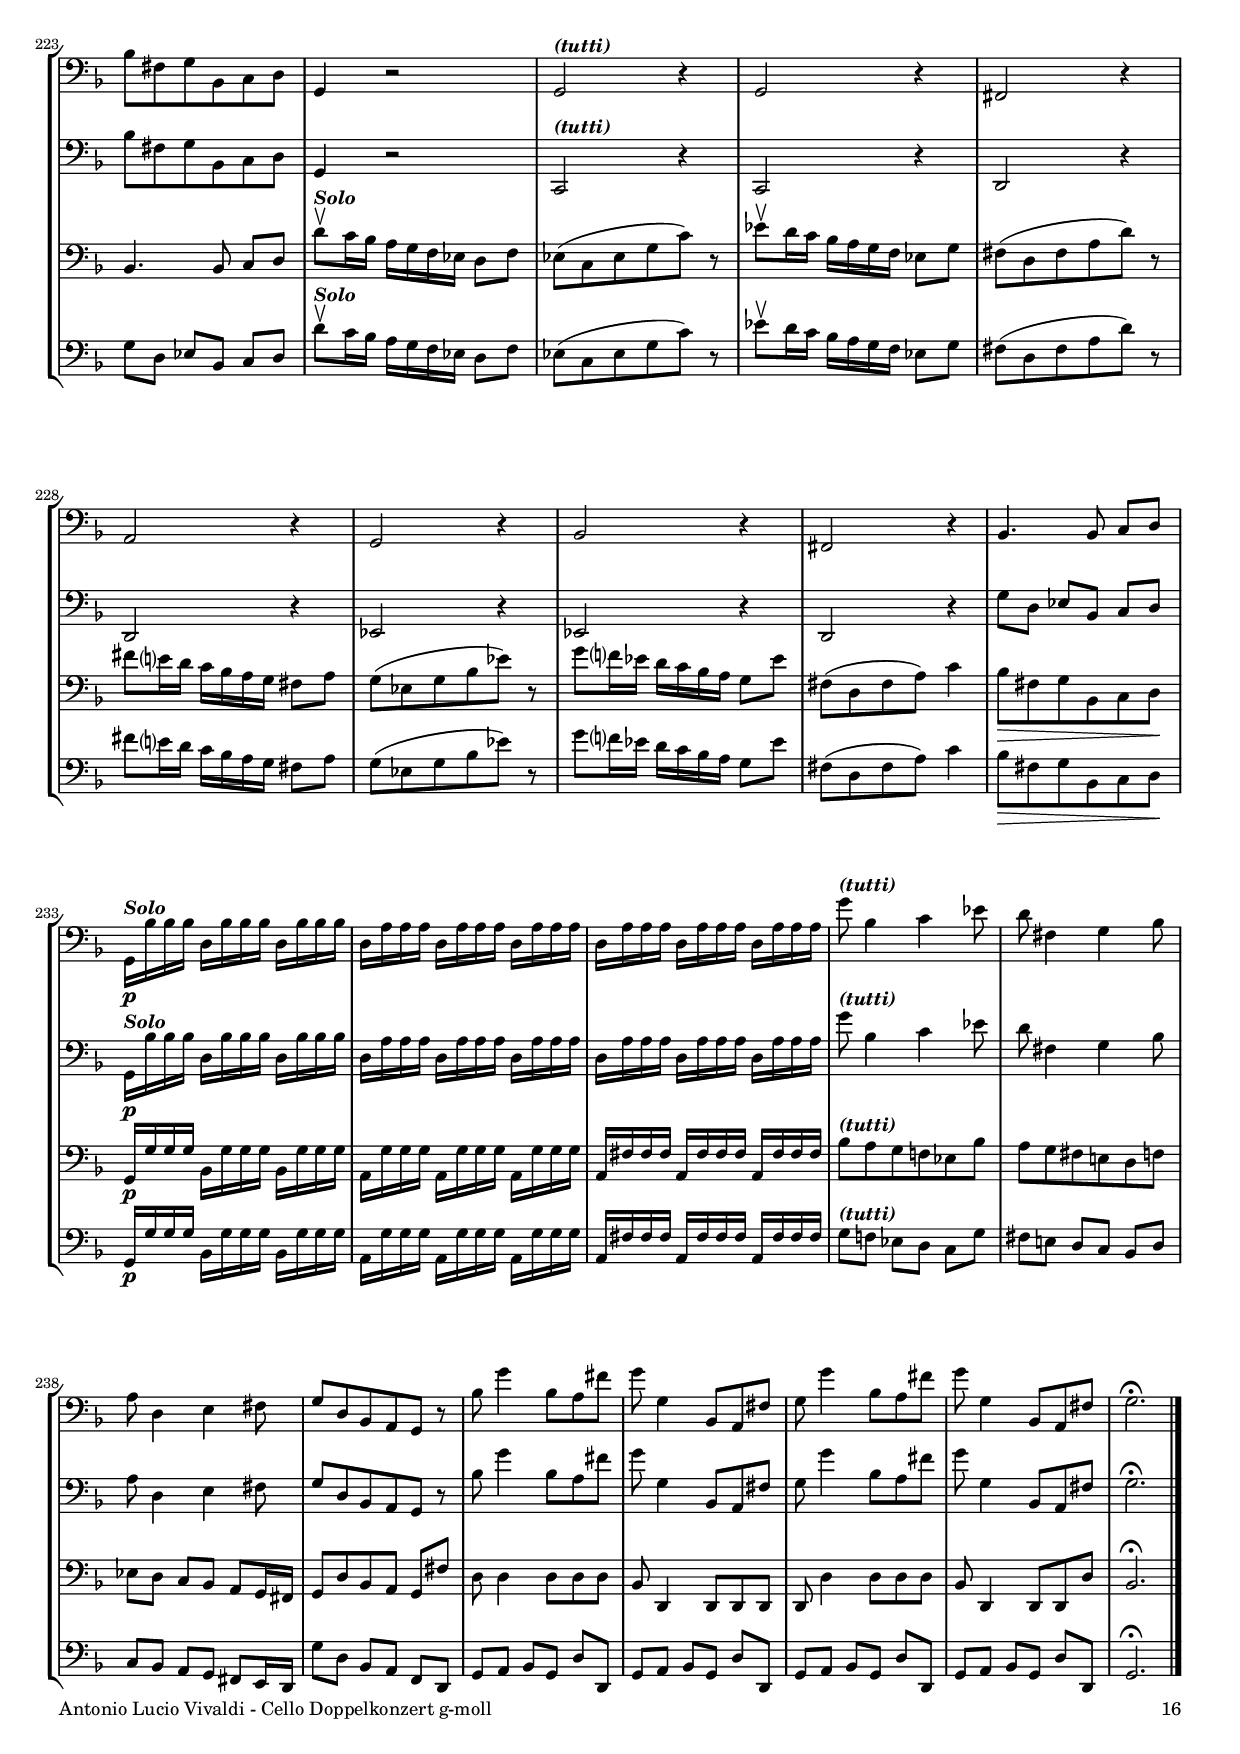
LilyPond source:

\version "2.18.2"
\include "deutsch.ly"
  
#(set-global-staff-size 16.25)

\header {
  title     = \markup \bold \italic "Cello Doppelkonzert g-moll"
  composer  = "Antonio Lucio Vivaldi (1678-1741)"
  arranger  = "arr.: Robert Edward Bridson"
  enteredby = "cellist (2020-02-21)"
  piece     = "RV 531"
}

voiceconsts = {
  \key d \minor
  \time 4/4
  \clef "bass"
%  \numericTimeSignature
  \compressFullBarRests
  % Set default beaming for all staves
%  \set Timing.beamExceptions = #'()
%  \set Timing.baseMoment     = #(ly:make-moment 1 4)
%  \set Timing.beatStructure  = #'(1 1 1 1)
}

micl = "clarinet"
mifl = "flute"
miob = "oboe"
mifh = "french horn"
misx = "tenor sax"
mist = "string ensemble 1"
miba = "cello"
%miba = "bassoon"
%miba = "pizzicato strings"
%miba = "harpsichord"

introa = {       \tempo   "1. Allegro " 4=90 }
introb = { \break \tempo  "2. Largo "   4=40 }
introc = { \break \tempo  "3. Allegro " 4=100 \time 3/4 }

arco = \markup \bold \italic "arco"
attc = \mark \markup \box \italic "attaca"
coso = \markup \italic "con sord."
pizz = \markup \bold \italic "pizz."
psov = \markup { \dynamic p \italic " (sotto voce)" }
seso = \markup \italic "senza sord."
solo = \markup \bold \italic "Solo"
tutt = \markup \bold \italic "(tutti)"

va = \relative c {
  \voiceconsts

  \introa
  g8\downbow^\solo\f g'16\downbow fis g8 g, b' c d es
  g,, b'16 a b8 g, d'' e! fis g
  g,, g'16 fis g8 g, b' c d es
  g,, d''16 c d8 b g, c'16 b c8 a

  g,\mp d''16 c d8 b g, c'16 b c8 a
  b,16\f d g d b d g d b8 d g b
  d,16 g b g d g b g d8 g b d
  g,16 b d b g b d b g8 b d g

  d, f'? c, es' b, d' a, c'
  g, b' fis, a' b\mp b^\tutt b b
  h h h(\trill a16 h c8) \noBeam es^\solo es es
  e! e  e(\trill d16 e f?8) \noBeam a,^\tutt a a
  a a a(\trill g16 a b?8) \noBeam d^\solo d d
  d d d(\trill c16 d es8) \noBeam g,^\tutt g g
  g g g(\trill f16 g a8) \noBeam c^\solo c c
  c c c(\trill b16 c d8) \noBeam fis^\tutt fis fis
  fis fis fis(\trill e?16 fis g4) r

  g,,16\f b'^\solo a g f! es d c b d' c b a g f es
  d g' f es d c b a g g,^\tutt\pp g g b g g g
  b g g g b\cresc g g g h g g g h g g g

  h g g g h g g g c g g g c g g g
  c g g g c g g g cis g g g cis g g g
  cis\ff g g g cis g g g d'8 a'(\mp b c!)
  r a(\p b c) r a( b c)

  b8. a16 g f es d g8. f16 es d c b
  es8. d16 c b a g fis4 r16 fis' g a
  b8 g a fis g16^\solo\f a b c d b a g
  a b c d es c b a b8 a16 g a8\upbow g16 fis

  g8\p d g,4 r2
  r g'16^\solo\f a b c d b a g
  es'8\p g, es g f?16\f g a b c a g f
  d'8\p f, d f es16\f f g a b g f es
  c'8\p c, a c d16\downbow\mf b'( c b) d b( c b)

  d, b'( c b) d b( c b) es, b'( c b) d b( c b)
  es, b'( c b) d b( c b) f a( b a) c a( b a)
  f a( b a) c a( b a) b,4\p r
  R1*2

  r2 r8 \clef "treble" b''^\tutt\f b b
  b( a16 g) a4 r8 a a a
  a( g16 f) g4 r8 g g g
  g( f16 es) f4 r8 f f f
  f( es16 d) es4 r8 es es es

  es c16( d) es8 es es a( b c)
  r a( b c) d\upbow b\upbow c a \clef "bass"
  b,16^\solo d c b a b a g f b a g f g f es
  d g f es d es d c b b d f b4

  R1
  r4 r16 b( a b) c c( b c) d d( c d)
  es es( d es) f f( es f) g g( f g) a a( g a)
  b b b b b a g f g g g g g f es d

  a' a a a a g f es f f f f f es d c
  g' g g g g f es d es es es es es d c b
  f' f f f f es d c d c b a b c d es

  f8 es16( d) c h c d es8 g16( f) g b, a g
  as8 f'16( es) f as, g f g8 es'16( d) es g, f es
  f8 d'16( c) d f, es d es g a! h c es,  d c

  b c'16( d c) b, c'16( d h) c4 c8^\tutt r
  c r b r b r as r
  a! r g r g4 r
  r2 r8 g'\f g g
  as as as g fis fis fis fis

  g g g f! e? e e e
  f f f es d d d d es16\pp es, es es g es es es g e e e g e e e
  as f f f\cresc as f f f a fis fis fis a fis fis fis

  b g g g b g g g h g g g h g g g
  c g g g c g g g d' g, g g d' g, g g
  es'^\solo\f es es es g es es es g,, d'' d d f? d d d

  c,,\p es'' es es g es es es g,, d'' d d f d d d
  c,,[\mf es'' es es] g es es es as8\p as as g
  f16\mf d d d f d d d g8\p g g f

  es16\mf c c c es c c c f8\p f f es
  d16\mf c b? as g f es d c8 b es'16 d c b
  as8 g es'16 d c b as8 g es'16 d c b

  as8 g as f es\f b'^\tutt b b
  c c c b as as as as
  b b b as g g g g
  a! a a g fis fis fis fis

  g16^\solo f es d c b a g g'8\mp b d g
  g,16\f f es d c b a g g'8\mp b d g
  d,16\f c b a g fis e d d'8\mp fis a d
  d,16\f c b a g fis e d d'8\mp fis a d

  g,16\p g' f! g g, g' f g g, g' f g g, g' f g
  es8\p c es g r c, es g
  es,16\p f' es f es, f' es f es, f' es f es, f' es f
  d8\pp b d f r b, d f

  es,16\p es' d es es, es' d es es, es' d es es, es' d es
  c8\p a c es r a, c es
  d,16\p d' c d d, d' c d d, d' c d d, d' c d

  b c b c d es d es b\cresc c b c d es d es
  b c b c d es d es fis,8\f d' d,, fis'
  g,16^\tutt\pp g g g b g g g h\cresc g g g h g g g

  c g g g c g g g cis g g g cis g g g
  d'8\downbow\ff a'(\downbow b? c!) r a(\upbow b c)
  b8. a16 g f es d g8. f16 es d c b
  es8. d16 c b a g fis4 r16 a' b c
  d8 b c a b2\fermata \bar "|."

  \introb
  \repeat volta 2 {
    g,8^\solo\p b16.( d32)-- g8 d es(\startTrillSpan c)\stopTrillSpan r b
    c(\startTrillSpan b)\stopTrillSpan r d es16.( d32)-- d16.( c32)-- c16.( b32)-- b16.( a32)--
    a8 d16.( e!32)-- fis8 e16.( d32)-- g2~
    g8 f!16( e) f8 e16( d) e8 a, g' f16( e)

    f( a) g f e8.(\startTrillSpan d16)\stopTrillSpan d2
    d,8 f16.( a32)-- d8 a b(\startTrillSpan a)\stopTrillSpan r f
    g(\startTrillSpan f)\stopTrillSpan r f' g16.( f32)-- f16.( e32)-- e16.( d32)-- d16.( cis32)--
    cis8 a f'4~ f8 e16( d) e4~

    e8 d16( c!) d4~ d8 c16( b) c4~
    c8 b16( a) b4~ b8 c16( d) c( b) a( g)
    a8 f c'4~ c8 d16( es) d( c) b( a)
    b8 g es'4~ es8 d16( c) b8 a

    b g r d' es(\startTrillSpan d)\stopTrillSpan r b
    c(\startTrillSpan b)\stopTrillSpan r d es(\startTrillSpan d)\stopTrillSpan r b
    c(\startTrillSpan b)\stopTrillSpan r d g d16( c) b8 a16( g)
    d'( g) fis g a,8.(\startTrillSpan g16)--\stopTrillSpan g2\fermata
  }

  \introc
  g''8^\tutt\f b,4 c es8
  d fis,4 g b8
  a d,4 e fis8
  g d b a g r
  b' d,4 es g8
  f? a4 b d8
  c f,4 g a8

  b f d c b r
  d' f,4 g b8
  a cis4 d f8
  e a,4 h cis8
  d a f e d r
  f d'4 f,8 e cis'
  d d,4 f,8 e cis'
  d b' f d b r

  g^\solo b'4 d g8
  es g16( f) es( d) c?( b) a8 g
  f, a'4 c f8
  d f16( es) d( c) b( a) g8 f
  es, g'4 b es8
  c es16( d) c( b) a( g) fis8 e

  d, fis'4 a d8
  b4 b,2^\tutt
  b2.
  c
  <d d'>8^\solo d'16( cis) d( d,) d'( d,) d'( d,) d'( d,)
  <d c'!>8 c'16( b) c( d,) c'( d,) c'( d,) c'( d,)

  <d b'>8 b'16( a) b( d,) b'( d,) b'( d,) b'( d,)
  <d a'>4 r2
  r16 d d g g b b d d g g cis,
  cis8 r4. r4
  r16 d, d f? f a a d d f f es

  es g g cis, cis e e a, a cis cis g
  g b b e, e g g cis, cis e e a,
  a4 r16 cis d e f g a h
  cis e cis a cis e cis a cis e cis a

  d f d a d f d a d f d a
  cis e cis a cis e cis a cis e cis a
  \tuplet 3/2 4 { d8.( e16 f8) b,8.([ c16 d8]) cis,8.( d16 e8) }
  d'^\tutt f,4 g b8

  a cis,4 d f8
  e a,4 h cis8
  d d' a f d r
  f' a,4 b? d8
  e e,4 f a8
  g c,?4 d e8
  f f' c a f r
  a c4 d f8

  e gis,4 a c8
  h e,4 fis gis8
  a e c h a[ e']
  a c4 h gis8
  a c4 h gis8
  a16 e(^\solo f? e) a e( f e) a e( f e)

  h' e,( f e) h' e,( f e) h' e,( f e)
  c'8 a e c a4
  gis r2
  e''16( f e) a, e'( f e) a, e'( f e) a,
  g?4( e') g
  e16( f e) a, e'( f e) a, e'( f e) a,

  f4( a) d
  d16( e d) a d( e d) a d( e d) a
  g4( b?) d
  c16( d c) g c( d c) g c( d c) g
  f4( a) c
  b16( c b) f b( c b) f b( c b) f

  c4( e) g
  c16( b c d) c( b c d) b( a b c)
  a( b a f) a( b a f) a( b a f)
  a4( c) es
  d(~ d16 c) b a b c d es

  f8 b, c4.(\startTrillSpan b8)--\stopTrillSpan
  b^\tutt d4 es g8
  f a,4 b d8
  c f,4 g a8
  b f d c b r

  f'' a,4 b d8
  c e,4 f a8
  g c,4 d e8
  f f' a,[ g f] r
  c' es,4 f as8
  g h,4 c es8
  d' g,4 a? h8

  c g es d c r
  es c'4 es,8 d h'
  c c,4 es8 d h'
  es16^\solo\p c es c es c es c es c es c
  g,^\tutt\pp g g g g g g g g g g g

  f''^\solo\p d f d f d f d f d f d
  g^\tutt\pp g g g g g g g g g g g
  es^\solo\p c es c es c es c es c es c
  f^\tutt\pp f f f f f f f f f f f

  d^\solo\p b d b d b d b d b d b
  fis'^\tutt\pp fis fis fis fis fis fis fis fis fis fis fis
  es^\solo\p c es c es c es c es c es c
  g'^\tutt\pp g g g g g g g g g g g
  g,,8^\solo\p b'4\cresc d g8
  d, a'4 d fis8

  g,, b'4 d g8
  fis\f fis, d[ a fis] r
  d''\upbow c16 b a g f! es d8 f
  es( c es g c) r
  es\upbow d16 c b a g f es8 g
  fis( d fis a d) r

  fis e?16 d c b a g fis8 a
  g( es g b es) r
  g f?16 es d c b a g8 es'
  fis,( d fis a) c4
  b8 fis g b, c d
  g,4 r2
  g^\tutt r4

  g2 r4
  fis2 r4
  a2 r4
  g2 r4
  b2 r4
  fis2 r4
  b4. b8 c[ d]
  g,16^\solo\p b' b b d, b' b b d, b' b b

  d, a' a a d, a' a a d, a' a a
  d, a' a a d, a' a a d, a' a a
  g'8^\tutt b,4 c es8
  d fis,4 g b8
  a d,4 e fis8

  g d b a g r
  b' g'4 b,8 a fis' g g,4 b,8 a fis'
  g g'4 b,8 a fis'
  g g,4 b,8 a fis'
  g2.\fermata \bar "|."
}

vb = \relative c {
  \voiceconsts

  \introa
  g8^\downbow^\solo\f g'16^\downbow fis g8 g, b' c d es
  g,, b'16 a b8 g, d'' e! fis g
  g,, g'16 fis g8 g, b' c d es
  g,, d''16 c d8 b g, c'16 b c8 a

  g,\mp d''16 c d8 b g, c'16 b c8 a
  b,16\f d g d b d g d b8 d g b
  d,16 g b g d g b g d8 g b d
  g,16 b d b g b d b g8 b d g
  d, f'? c, es' b, d' a, c'

  g, b' fis, a' g\mp g^\tutt g g
  f! f f(\trill es16 d es8) \noBeam es'^\solo es es
  e! e e(\trill d16 e f8) \noBeam f,^\tutt f f
  es es es(\trill d16 c d8) \noBeam d'^\solo d d
  d d d(\trill c16 d es8) \noBeam es,^\tutt es es

  d d d(\trill c16 b c8) \noBeam c'^\solo c c
  c c c(\trill b16 c d8) \noBeam d d d
  c c c(\trill b16 a b4) r
  g,16\f b'^\solo a g f es d c b d' c b a g f es

  d g' f es d c b a g g,^\tutt\pp g g b g g g
  b g g g b\cresc g g g h g g g h g g g
  h g g g h g g g c g g g c g g g
  
  c g g g c g g g cis g g g cis g g g
  cis\ff g g g cis g g g d'8 fis(\mp g a)
  r fis(\p g a) r fis( g a)
  g8. f!16 es d c? b es8. d16 c b a g

  g'8. f16 es d c b a4 r16 a b c
  d8 b c a g'16^\solo\f a b c d b a g
  a b c d es c b a b8 a16 g a8\upbow g16 fis

  g8\p d g,2^\tutt fis4
  g8 b c d g16^\solo\f a b c d b a g
  es'8\p g, es g f?16\f g a b c a g f
  d'8\p f, d f es16\f f g a b g f es

  c'8\p c, a c d16\downbow\mf b'( c b) d b( c b)
  d, b'( c b) d b( c b) es, b'( c b) d b( c b)
  es, b'( c b) d b( c b) f a( b a) c a( b a)
  f a( b a) c a( b a) b,4\p r

  d,^\tutt r es r
  es r f r
  f r r2
  r8 es''\f  es es es( d16 c) d4
  r8 d d d d( c16 b) c4
  r8 c c c c( b16 a) b4

  r8 b b b b( a16 g) a4
  c8 a16( b) c8 c c f( g a)
  r f( g a) b d,\upbow es f
  b,16^\solo d c b a b a g f b a g f g f es

  d g f es d es d c b b d f b4
  R1
  r4 r16 \clef "tenor" b( a b) c c( b c) d d( c d)
  es es( d es) f f( es f) g g( f g) a a( g a)

  b b b b b a g f g g g g g f es d
  a' a a a a g f es f f f f f es d c
  g' g g g g f es d es es es es es d c b

  f' f f f f es d c d c b a b c d es
  f8 es16( d) c h c d es8 g16( f) g[ \clef "bass" b, a g]
  as8 f'16( es) f as, g f g8 es'16( d) es g, f es

  f8 d'16( c) d f, es d es g a! h c es, d c
  g c'( d c) g, c'( d h) c4 es,,8^\tutt\p r
  f r d r es r c r
  d r h' r c,4 r

  r2 r8 es''\f es es
  es es es es d d d d
  d d d d c c c c
  c c c c b b b b
  b16\p es, es es g es es es g e e e g e e e

  as f f f as\cresc f f f a fis fis fis a fis fis fis
  b g g g b g g g h g g g h g g g
  c g g g c g g g d' g, g g d' g, g g

  es'^\solo\f es es es g es es es g,, d'' d d f? d d d
  c,,\p es'' es es g es es es g,, d'' d d f d d d
  c,,[\mf es'' es es] g es es es as8\p as as g

  f16\mf d d d f d d d g8\p g g f
  es16\mf c c c es c c c f8\p f f es
  d16\mf c b? as g f es d c8 b es'16 d c b

  as8 g es'16 d c b as8 g es'16 d c b
  as8 g as f es\f g^\tutt g g
  g g g g f f f f
  f f f f es es es es

  es es es es d d d d
  g16^\solo f es d c b a g g'8\mp b d g
  g,16\f f es d c b a g g'8\mp b d g

  d,16\f c b a g fis e? d d'8\mp fis a d
  d,16\f c b a g fis e d d'8\mp fis a d
  g,16\p g' f! g g, g' f g g, g' f g g, g' f g

  es8\pp c es g r c, es g
  f,16\p f' es f f, f' es f f, f' es f f, f' es f
  d8\p b d f r b, d f

  es,16\p es' d es es, es' d es es, es' d es es, es' d es
  c8\p a c es
  r a, c es
  d,16\p d' c d d, d' c d d, d' c d d, d' c d

  b c b c d es d es b\cresc c b c d es d es
  b c b c d es d es fis,8\f d' d,, fis'
  g,16^\tutt\pp g g g b g g g h\cresc g g g h g g g

  c g g g c g g g cis g g g cis g g g
  d'8\downbow\ff fis(\downbow g a) r fis(\upbow g a)
  g8. f!16 es d c b? es8. d16 c b a g
  g'8. f16 es d c b a4 r16 fis' g a
  b8 g a fis g2\fermata \bar "|."

  \introb
  \repeat volta 2 {
    r2 g,8^\solo\p b16.( d32)-- g8 d
    es(\startTrillSpan d)\stopTrillSpan r b c16.( b32)-- b16.( a32)-- a16.( g32)-- g16.( fis32)--
    fis4 r d8 g16.( a32)-- b8 a16.( g32)--
    cis4 d~ d cis
    
    d16( f?) e d cis8.(\startTrillSpan d16)\stopTrillSpan d2
    r d,8 f16.( a32)-- d8 a
    b(\startTrillSpan a)\stopTrillSpan r d e16.( d32)-- d16.( cis32)-- cis16.( b32)-- b16.( a32)--
    a4 r8 a b4. a16( g)

    a4. g16( f) g4. f16( e)
    f4. e16( d) e4. e8
    f4 r8 f16( g) a8 b16( c?) b( a) g( fis)
    g4 r8 g' fis4. fis8

    g g, r b c(\startTrillSpan b)\stopTrillSpan r d
    es(\startTrillSpan d)\stopTrillSpan r b c(\startTrillSpan b)\stopTrillSpan r d
    es(\startTrillSpan d)\stopTrillSpan r4 r2
    r16 b\downbow a b fis8.(\startTrillSpan g16)--\stopTrillSpan g2\fermata
  }

  \introc
  g''8^\tutt\f b,4 c es8
  d fis,4 g b8
  a d,4 e fis8
  g d b a g r
  b' d,4 es g8
  f? a4 b d8
  c f,4 g a8

  b f d c b r
  d' f,4 g b8
  a cis4 d f8
  e a,4 h cis8
  d a f e d r
  f d'4 f,8 e cis'
  d d,4 f,8 e cis'
  d b' f d b r

  g^\solo b'4 d g8
  es g16( f) es( d) c?( b) a8 g
  f, a'4 c f8
  d f16( es) d( c) b( a) g8 f
  es, g'4 b es8
  c es16( d) c( b) a( g) fis8 e

  d, fis'4 a d8
  b4 g,8^\tutt g g[ g]
  g4 g8[ g] g g
  g4 g8[ g] g g
  <d' d'>8^\solo d'16( cis) d( d,) d'( d,) d'( d,) d'( d,)
  <d c'!>8 c'16( b) c( d,) c'( d,) c'( d,) c'( d,)

  <d b'>8 b'16( a) b( d,) b'( d,) b'( d,) b'( d,)
  <d a'>4 r2
  r16 d d g g b b d d g g cis,
  cis8 a e[ cis] a r
  r16 d d f f a a d d f f es

  es g g cis, cis e e a, a cis cis g
  g b b e, e g g cis, cis e e a,
  a4 r16 cis d e f g a h
  cis e cis a cis e cis a cis e cis a

  d f d a d f d a d f d a
  cis e cis a cis e cis a cis e cis a
  \tuplet 3/2 4 { d8.( e16 f8) b,8.([ c16 d8]) cis,8.( d16 e8) }
  d'^\tutt f,4 g b8
  a cis,4 d f8
  
  e a,4 h cis8
  d d' a f d r
  f' a,4 b? d8
  e e,4 f a8
  g c,?4 d e8
  f f' c a f r
  a c4 d f8
  e gis,4 a c8
  
  h e,4 fis gis8
  a e c h a[ e']
  a c4 h gis8
  a c4 h gis8
  a16 e(^\solo f? e) a e( f e) a e( f e)
  h' e,( f e) h' e,( f e) h' e,( f e)
  
  c'8 a e c a4
  gis r2
  e''16( f e) a, e'( f e) a, e'( f e) a,
  g?4( e') g
  e16( f e) a, e'( f e) a, e'( f e) a,
  f4( a) d
  
  d16( e d) a d( e d) a d( e d) a
  g4( b?) d
  c16( d c) g c( d c) g c( d c) g
  f4( a) c
  b16( c b) f b( c b) f b( c b) f

  c4( e) g
  c16( b c d) c( b c d) b( a b c)
  a( b a f) a( b a f) a( b a f)
  a4( c) es
  d(~ d16 c) b a b c d es

  f8 b, c4.(\startTrillSpan b8)--\stopTrillSpan
  b^\tutt d4 es g8
  f a,4 b d8
  c f,4 g a8
  b f d c b r
  f'' a,4 b d8
  c e,4 f a8
  g c,4 d e8
  
  f f' a,[ g f] r
  c' es,4 f as8
  g h,4 c es8
  d' g,4 a? h8
  c g es d c r
  es c'4 es,8 d h'
  c c,4 es8 d h'
  es16^\solo\p c es c es c es c es c es c
  d,4^\tutt d d
  f'16^\solo\p d f d f d f d f d f d
  es^\tutt\pp es es es es es es es es es es es
  es^\solo\p c es c es c es c es c es c
  d^\tutt\pp d d d d d d d d d d d

  d^\solo\p b d b d b d b d b d b
  a^\tutt\pp a a a a a a a a a a a
  es'^\solo\p c es c es c es c es c es c
  b^\tutt\pp b b b b b b b b b b b

  g,8^\p^\solo b'4\cresc d g8
  d, a'4 d fis8
  g,, b'4 d g8
  fis\f fis, d[ a fis] r
  d''\upbow c16 b a g f! es d8 f
  es( c es g c) r

  es\upbow d16 c b a g f es8 g
  fis( d fis a d) r
  fis e16 d c b a g fis8 a
  g( es g b es) r
  g f16 es d c b a g8 e'
  fis,( d fis a) c4

  b8 fis g b, c d
  g,4 r2
  c,2^\tutt r4
  c2 r4
  d2 r4
  d2 r4
  es2 r4
  es2 r4
  d2 r4
  g'8 d es[ b] c d

  g,16^\solo\p b' b b d, b' b b d, b' b b
  d, a' a a d, a' a a d, a' a a
  d, a' a a d, a' a a d, a' a a
  g'8^\tutt b,4 c es8
  d fis,4 g b8

  a d,4 e fis8
  g d b a g r
  b' g'4 b,8 a fis'
  g g,4 b,8 a fis'
  g g'4 b,8 a fis'
  g g,4 b,8 a fis'
  g2.\fermata \bar "|."
}

vc = \relative c {
  \voiceconsts

  \introa
  R1
  g8^\downbow^\solo\f g'16\downbow fis g8 g, b' c d es
  g,, g'16 fis g8 g, d'' e! fis g
  g,, b'16 a b8 g g, a'16 g a8 fis

  g,\mp b'16 a b8 g g, a'16 g a8 fis
  g,16\f b d b g b d b g8 b d g
  b,16 d g d b d g d b8 d g b
  d,16 g b g d g b g d8 g b d

  b, d' a, c' g, b' f,? a'
  es, g' d, fis' g\mp d^\tutt d d
  d d h h g \noBeam c'^\solo c c
  b! b b(\trill a16 g a8) \noBeam c,^\tutt c c
  c c a a b \noBeam b'^\solo b b

  a a a(\trill g16 f? g8) \noBeam b,^\tutt b b
  b b g g es \noBeam a'^\solo a a
  g g g(\trill fis16 e fis8) \noBeam a^\tutt a a
  a a fis fis d16\f^\solo g f es d c b a

  g g' f! es d c b a g b' a g f es d c
  b b' a g f es d c b g^\tutt\pp g g b g g g
  b g g g b\cresc g g g h g g g h g g g

  h g g g h g g g c g g g c g g g
  c g g g c g g g cis g g g cis g g g
  cis\ff g g g cis g g g d'4 r

  d\p r d r
  g,8 g g g g g g g
  g g g g d'4 r16 es d c
  b8 d es d d4 r
  R1

  g16^\solo\f a b c d b a g a b c d es c b a
  b8\downbow a16 g a8\upbow g16 fis g8\p d g,4
  c16\f d es f! g es d c a'8\p c, a c
  b16\f c d es f d c b g'8\p b, g b

  a16\f b c d es c b a f'4\p r
  b,^\tutt r es, r
  es r f r
  f r b16\downbow\mf b'(^\solo c b) d b( c b)

  d, b'( c b) d b( c b) es, b'( c b) d b( c b)
  es, b'( c b) d b( c b) f a( b a) c a( b a)
  f a( b a) c a( b a) r8 d,^\tutt\f d d

  g g es es c c a a
  f' f d d b b g g
  es' es c c a a f f
  d' d b b g g es es
  a4 r a' r
  a r f8 f g f

  f4 r r2
  r b16^\solo d c b a b a g
  f b a g f g f es d g f es d es d c
  b b d f b4 r2
  R1

  r2 es16 es es es es d c b
  c c c c c b a g d' d d d d c b a
  b b b b b a g f c' c c c c b a g

  a a a a a g f es b'4 r
  h,2^\tutt\p g'8 r c r
  c r b! r b r a r
  a r g r g4 r
  r2 r8 g'16(^\solo\f f) g b, as g

  as8 f'16( es) f as, g f g8 es'16( d) es g, f es
  f8 d'16( c) d f, es d es g a! h c es, d c
  g c'( d c) g, c'( d h) c,8 g'^\tutt g g

  es es es g a a a a
  b b b b g g g g
  a a a a f f f f
  g16\pp es es es g es es es g e e e g e e e

  as f f f as\cresc f f f a fis fis fis a fis fis fis
  b g g g b g g g h g g g h g g g
  c g g g c g g g d' g, g g d' g, g g

  es'\f c^\solo c c es c c c g, h' h h d h h h
  c,,\p c'' c c es c c c g, h' h h d h h h
  c,,4 r r16 as''\mf as as c as as as

  d8\p d d c b?16\mf g g g b g g g
  c8\p c c b as16\mf f f f as f f f
  b as g f es d c b as8 g c'16 b as g

  f8 es c'16 b as g f8 es c'16 b as g
  f8 es f d es\f b'^\tutt b b
  g g g g c, c c c
  f f f f b, b b b
  es es es es d d d d

  b4 r g'16^\solo f es d c b a? g
  g'8\mp b d g g,16\f f es d c b a g
  d'8\mp fis a d d,16\f c b a g fis e! d
  d'8\mp fis a d d,16\f c b a g fis e d

  g4 r r2
  c16\p c' b c c, c' b c c, c' b c c, c' b c
  a8\pp f a c r f, a c
  b,16\p b' a b b, b' a b b, b' a b b, b' a b

  g8\pp es g b r es, g b
  a,16\p a' g a a, a' g a a, a' g a a, a' g a
  fis8\pp d fis a r d, fis a
  g16\p a g a b c b c g\cresc a g a b c b c

  g a g a b c b c d,8\f b' d, a'
  g,16^\tutt\p g g g b g g g h\cresc g g g h g g g
  c g g g c g g g cis g g g cis g g g

  d'4\ff r d r
  g,8 g g g g g g g
  g g g g d'4 r16 es d c
  b8 d es d d2\fermata \bar "|."

  \introb
  \repeat volta 2 {
    <b d>4^\coso^\tutt\pp r8 <b d> <g es'>[ <b d> r <b d>]
    <g es'> <b d> <g d'> <b d> <g es'>2
    <fis d'> d'
    cis4 f! e?2
    d8 b' a g f2
    <f, a>4 r8 f' d[ f r f]

    d f d d e2~
    e4 r r2
    R1*2
    f4 a2.
    g4 a,8. g16 fis2
    r4 <g d'>2 <g d'>4~
    <g d'> <g d'>2 <g d'>4~
    <g d'> <g d'>2 r4
    b a b2\fermata
  }

  \introc
  b'8^\seso^\tutt\f a g f es b'
  a g fis e! d f
  es d c b a g16 fis
  g8 d' b a g[ b']
  d c b a g d'

  c b a g f a
  g f es d c b16 a
  b8 f' d c b d
  f e? d c b f'
  e d cis h a[ c'!]
  b! a g f e d16 cis
  d8 a' f e d e

  f a4 a8 a a
  f a4 a8 a a
  f d' a f d r
  b( c d2)
  es4 r2
  a,8( b c2)
  d4 r2
  g,8( a b2)
  c4 r2

  fis,8( g a2)
  <g g'>8^\solo g'16( fis) g( g,) g'( g,) g'( g,) g'( g,)
  <g f'!>8 f'16( es) f( g,) f'( g,) f'( g,) f'( g,)
  <g es'>8 es'16( d) es( g,) es'( g,) es'( g,) es'( g,)
  d'4 fis,2^\tutt
  fis2.
  g

  d'16^\solo d d f? f a a d d f f g,
  g8 r4. r4
  r16 a, a cis cis e? e a a cis cis e
  f,8 d a[ f] d r
  g4 r16 g'' g cis, cis e e a,

  a cis cis g g b b e, e g g cis,
  cis4 r16 a h cis d e f g
  a cis a e a cis a e a cis a e
  a d a f a d a f a d a f

  a cis a e a cis a e a cis a e
  \tuplet 3/2 4 { f8.( g16 a8) g8.([ a16 b8]) a,8.( h16 cis8) }
  f^\tutt e d c? b f'
  e d cis h a c
  b! a g f e d16 cis

  d8 d' a'[ f d f]
  a g f e d a'
  g f e d c? e
  d c b a g f16 e
  f8 f' c' a f c'
  c h a g f c'
  h a gis fis e g

  f! e d c h a16 gis
  a8 e' c h a e'
  c d e f e h
  c d e f e h
  c4 r2
  R2.
  a'16^\solo e( f e) a e( f e) a e( f e)

  h' e,( f e) h' e,( f e) h' e,( f e)
  c'8 a e c a4
  cis'16( d cis) a cis( d cis) a cis( d cis) a
  g?4( e') g
  d16( e d) a d( e d) a d( e d) a

  f4( a) d
  d16( e d) g, d'( e d) g, d'( e d) g,
  e4( g) c
  c16( d c) f, c'( d c) f, c'( d c) f,
  d4( f) b?
  b16( c b) g b( c b) g b( c b) g

  e4( g) c
  c16( d c a) c( d c a) c( d c a)
  f4( a) c
  b(~ b16 a) b c d es f g
  d8 b a4.(\startTrillSpan b8)--\stopTrillSpan

  d^\tutt c b a g d'
  c b a g f a
  g f es d c b16 a
  b8 f' d c b d
  a' g f e? d a'
  g f e d c e
  d c b a g f16 e

  f8 f' a g f d'
  es d c b as es'
  d c h a! g b
  as g f es d c16 h
  c8 g' es d c d
  es g4 g8 g g
  es g,4 g8 g g

  c'16^\solo\p g c g c g c g c g c g
  g,^\tutt\pp g g g g g g g g g g g
 ]]]
  d''16^\solo\p h g h g h g h g h g h
  c^\tutt\pp c c c c c c c c c c c

  c^\solo\p a c a c a c a c a c a
  b?^\tutt\pp b b b b b b b b b b b
  b^\solo\p g b g b g b g b g b g
  d^\tutt\pp d d d d d d d d d d d

  c'^\solo\p a c a c a c a c a c a
  d,^\tutt\pp d d d d d d d d d d d
  g,8^\solo\p g'4 b d8
  d, fis4 a d8
  g,, g'4 b d8
  d\f d, a[ fis d] r

  b'2^\tutt r4
  g2 r4
  g2 r4
  fis2 r4
  a2 r4
  g2 r4
  b2 r4
  d2 r4

  b4. b8 c[ d]
  d'\upbow^\solo c16 b a g f es d8 f
  es( c es g c) r
  es\upbow d16 c b a g f es8 g
  fis( d fis a d) r
  fis e?16 d c b a g fis8 a

  g( es g b es) r
  g f?16 es d c b a g8 es'
  fis,( d fis a) c4
  b8\> fis g b, c d\!
  g,16\p g' g g b, g' g g b, g' g g

  a, g' g g a, g' g g a, g' g g
  a, fis' fis fis a, fis' fis fis a, fis' fis fis
  b8^\tutt a g f! es b'
  a g fis e! d f
  es d c b a g16 fis
  g8 d' b a g[ fis']

  d d4 d8 d d
  b d,4 d8 d d
  d d'4 d8 d d
  b d,4 d8 d d'
  b2.\fermata \bar "|."
}

vd = \relative c {
  \voiceconsts

  \introa
  R1
  g8\downbow^\solo\f g'16\downbow fis g8 g, b' c d es
  g,,8 g'16 fis g8 g, d'' e! fis g
  g,, b'16 a b8 g g, a'16 g a8 fis

  g,\mp b'16 a b8 g g, a'16 g a8 fis
  g,16\f b d b g b d b g8 b d g
  b,16 d g d b d g d b8 d g b
  d,16 g b g d g b g d8 g b d

  b, d' a, c' g, b' f,? a'
  es, g' d, fis' g\mp g,^\tutt g g
  g g g g c \noBeam c'^\solo c c
  b b b(\trill a16 g a8) \noBeam f,^\tutt f f
  f f f f f \noBeam b'^\solo b b

  a a a(\trill g16 f g8) \noBeam es,^\tutt es es
  es es es es es \noBeam a'^\solo a a
  g g g(\trill fis16 e! fis8) \noBeam d^\tutt d d
  d d d d g,16\f g'^\solo f! es d c b a

  g g' f es d c b a g b' a g f es d c
  b b' a g f es d c b g^\tutt\pp g g b g g g
  b g g g b\cresc g g g h g g g h g g g

  h g g g h g g g c g g g c g g g
  c g g g c g g g cis g g g cis g g g
  cis\ff g g g cis g g g d'4 r
  d,\p r d r

  g8 g g g g g g g
  g g g g d'4 r16 c? b a
  g8 g' c, d g,4 g'~
  g fis g8 b, c d
  g16^\solo\f a b c d b a g a b c d es c b a

  b8\downbow a16 g a8\upbow g16 fis g8\p d g,4
  c16\f d es f! g es d c a'8\p c, a c
  b16\f c d es f d c b g'8\p b, g b
  a16\f b c d es c b a f'4\p r
  R1*2

  r2 b,16\downbow\mf b'(^\solo c b) d b( c b)
  d, b'( c b) d b( c b) es, b'( c b) d b( c b)
  es, b'( c b) d b( c b) f a( b a) c a( b a)

  f a( b a) c a( b a) b,8^\tutt\f b b b
  c, c c c f f f f
  b b b b es, es es es
  a a a a d, d d d
  g g g g c, c c c

  f4 r f r
  f r b8 b' es, f
  b,4 r r2
  r b'16^\solo d c b a b a g
  f b a g f g f es d g f es d es d c

  b b d f b4 r2
  R1
  r2 es16 es es es es d c b
  c c c c c b a g d' d d d d c b a

  b b b b b a g f c' c c c c b a g
  a a a a a g f es b'4 r
  h,2^\tutt\p c,8 r es r
  f r d r es r c r

  d r h' r c,4 r
  r2 r8 g'''16(^\solo\f f) g b, as g
  as8 f'16( es) f as, g f g8 es'16( d) es g, f es
  f8 d'16( c) d f, es d es g a! h c es, d c

  g c'( d c) g, c'( d h) c,8 c,^\tutt c c
  c' c c c c c c c
  b b b b b b b b
  a a a a a a a a

  g16\pp es' es es g es es es g e e e g e e e
  as f f f as\cresc f f f a fis fis fis a fis fis fis
  b g g g b g g g h g g g h g g g

  c g g g c g g g d' g, g g d' g, g g
  es'\f c^\solo c c es c c c g, h' h h d h h h
  c,,\p c'' c c es c c c g, h' h h d h h h

  c,,4 r r16 as''\mf as as c as as as
  d8\p d d c b?16\mf g g g b g g g
  c8\p c c b as16\mf f? f f as f f f


  b as g f es d c b as8 g c'16 b as g
  f8 es c'16 b as g f8 es c'16 b as g
  f8 es f d es\f es,^\tutt es es
  e! e e e f f f f

  d d d d es es es es
  c c c c d d d d
  g4 r g'16^\solo f es d c b a? g
  g'8\mp b d g g,16\f f es d c b a g

  d'8\mp fis a d d,16\f c b a g fis e! d
  d'8\mp fis a d d,16\f c b a g fis e d
  g4 r r2
  c16\p c' b c c, c' b c c, c' b c c, c' b c

  a8\pp f a c r f, a c
  b,16\p b' a b b, b' a b b, b' a b b, b' a b
  g8\pp es g b r es, g b
  a,16\p a' g a a, a' g a a, a' g a a, a' g a

  fis8\pp d fis a r d, fis a
  g16\p a g a b c b c g\cresc a g a b c b c
  g a g a b c b c d,8\f b' d, a'
  g,16^\tutt\pp g g g b g g g h\cresc g g g h g g g

  c g g g c g g g cis g g g cis g g g
  d'4\ff r d, r
  g8 g g g g g g g
  g g g g d4 r16 c'? b a
  g8 g' c, d g,2\fermata \bar "|."

  \introb
  \repeat volta 2 {
    g'8[^\coso^\tutt\pp g, r g] c[ g r g]
    c g b g c4. c8
    d4 c b g
    a d a'4. a,8

    d g a a, d,2
    d'8[ d, r d'] g,[ d r d]
    g d f d g4. g8
    b4 r8 d g4 c,
    f b, e a,
    d g, c,4. c8

    f4 r fis4. fis8
    g4 r8 c, d4. d'8
    g g, b g r g b g
    r g b g r g b g
    r g b g r2
    g4 d g2\fermata
  }

  \introc
  g8^\seso^\tutt\f f es[ d] c g''
  fis e! d[ c] b d
  c b a g fis e16 d
  g8 d b'[ a] g g
  b a g[ f] es b'
  a g f[ es] d f'

  es d c b a g16 f
  b8 f d[ c'] b b
  d c b[ a] g d'
  cis h a[ g] f a
  g' f e? d cis h16 a
  d8 a f[ e] d a'
  d, e f[ d] a' a

  d, e f[ d] a' a
  f d' a[ f] d r
  g a b[ a] b g
  c4 r2
  f,8 g a[ g] a f
  b4 r2
  es,8 f g[ f] g es
  a4 r2
  
  d,8 e fis[ e?] fis d
  <g g'>8^\solo g'16( fis) g( g,) g'( g,) g'( g,) g'( g,)
  <g f'!>8 f'16( es) f( g,) f'( g,) f'( g,) f'( g,)
  <g es'>8 es'16( d) es( g,) es'( g,) es'( g,) es'( g,)
  d'4 d,8^\tutt d d[ d]
  
  d4 d8[ d] d d
  d4 d8[ d] d d
  d'16^\solo d d f? f a a d d f f g,
  g8 g d[ b] g r
  r16 a a cis cis e? e a a cis cis e
  f,8 r4. r4
  
  r r16 g' g cis, cis e e a,
  a cis cis g g b b e, e g g cis,
  cis4 r16 a h cis d e f g
  a cis a e a cis a e a cis a e
  
  a d a f a d a f a d a f
  a cis a e a cis a e a cis a e
  \tuplet 3/2 4 { f8.( g16 a8) g8.([ a16 b8]) a,8.( h16 cis8) }
  d^\tutt c! b![ a] g d'
  c h a[ g] f a

  g f e d cis' b!16 a
  d,8 d' a[ f] d d'
  f e d[ c?] b f'
  e d c[ b] a c
  b a g f e d16 c
  f8 f' c[ a] f a
  a g f[ e] d a'

  gis fis e[ d] c e
  d' c h a gis fis16 e
  a8 e' c[ h] a a
  a h c[ d] e e,
  a h c[ d] e e,
  a4 r2
  R2.

  a'16^\solo e( f? e) a e( f e) a e( f e)
  h' e,( f e) h' e,( f e) h' e,( f e)
  c'8 a e c a4
  cis'16( d cis) a cis( d cis) a cis( d cis) a
  g?4( e') g

  d16( e d) a d( e d) a d( e d) a
  f4( a) d
  d16( e d) g, d'( e d) g, d'( e d) g,
  e4( g) c
  c16( d c) f, c'( d c) f, c'( d c) f,

  d4( f) b?
  b16( c b) g b( c b) g b( c b) g
  e4( g) c
  c16( d c) a c( d c) a c( d c) a
  f4( a) c
  b(~ b16 a) b c d es f g

  d8 b a4.(\startTrillSpan b8)--\stopTrillSpan
  b,^\tutt a g[ f] es b'
  a g f[ es] d f
  es' d c b a g16 f
  b8 f' d[ c] b b
  f' e? d[ c] b f'
  e d c[ b] a c

  b a g f e d16 c
  f8 f' a,[ g] f h
  c b! as[ g] f c'
  h a! g[ f] es g
  f' es d c h a16 g
  c,8 g' es[ d] c g'
  c, d es[ c] g' g

  c, d es[ c] g' g
  c'16^\solo\p g c g c g c g c g c g
  h,4^\tutt h h
  d'16^\solo\p h d h d h d h d h d h
  c,,^\tutt\pp c c c c c c c c c c c

  c''^\solo\p a c a c a c a c a c a
  b,?^\tutt\pp b b b b b b b b b b b
  b'^\solo\p g b g b g b g b g b g
  d,^\tutt\pp d d d d d d d d d d d

  c''^\solo\p a c a c a c a c a c a
  g,^\tutt\pp g g g g g g g g g g g
  g8^\solo\p g'4 b d8
  d, fis4 a d8
  g,, g'4 b d8
  d\f d, a[ fis d] r

  g2^\tutt r4
  c,2 r4
  c2 r4
  d2 r4
  d2 r4
  es2 r4
  es2 r4
  d2 r4
  g'8 d es[ b] c d

  d'\upbow^\solo c16 b a g f es d8 f
  es( c es g c) r
  es\upbow d16 c b a g f es8 g
  fis( d fis a d) r
  fis e?16 d c b a g fis8 a

  g( es g b es) r
  g f?16 es d c b a g8 es'
  fis,( d fis a) c4
  b8\> fis g b, c d\!
  g,16\p g' g g b, g' g g b, g' g g

  a, g' g g a, g' g g a, g' g g
  a, fis' fis fis a, fis' fis fis a, fis' fis fis
  g8^\tutt f! es[ d] c g'
  fis e! d[ c] b d
  c b a g fis e16 d
  g'8 d b[ a] f d

  g a b[ g] d' d,
  g a b[ g] d' d,
  g a b[ g] d' d,
  g a b[ g] d' d,
  g2.\fermata \bar "|."
}


music = \new StaffGroup <<
      \new Staff {
	\set Staff.midiInstrument = \miba
	\set Staff.instrumentName = \markup \center-column { "Violon-" "cello I" }
	\transpose d d { \va }
      }

      \new Staff {
	\set Staff.midiInstrument = \miba
	\set Staff.instrumentName = \markup \center-column { "Violon-" "cello II" }
	\transpose d d { \vb }
      }

      \new Staff {
	\set Staff.midiInstrument = \miba
	\set Staff.instrumentName = \markup \center-column { "Violon-" "cello III" }
	\transpose d d { \vc }
      }

      \new Staff {
	\set Staff.midiInstrument = \miba
	\set Staff.instrumentName = \markup \center-column { "Violon-" "cello IV" }
	\transpose d d { \vd }
      }
>>

\book {
   \paper {
    print-page-number = ##t
    print-first-page-number = ##t
    ragged-last-bottom = ##f
    oddHeaderMarkup = \markup \null
    evenHeaderMarkup = \markup \null
    oddFooterMarkup = \markup {
      \fill-line {
        \on-the-fly #print-page-number-check-first
        "Antonio Lucio Vivaldi - Cello Doppelkonzert g-moll" \fromproperty #'page:page-number-string
      }
    }
    evenFooterMarkup = \oddFooterMarkup
  } \score {
    \music
    \layout {}
  }

  \score {
    \unfoldRepeats \music

    \midi {
      \context {
        \Score
      }
    }
  }
}
